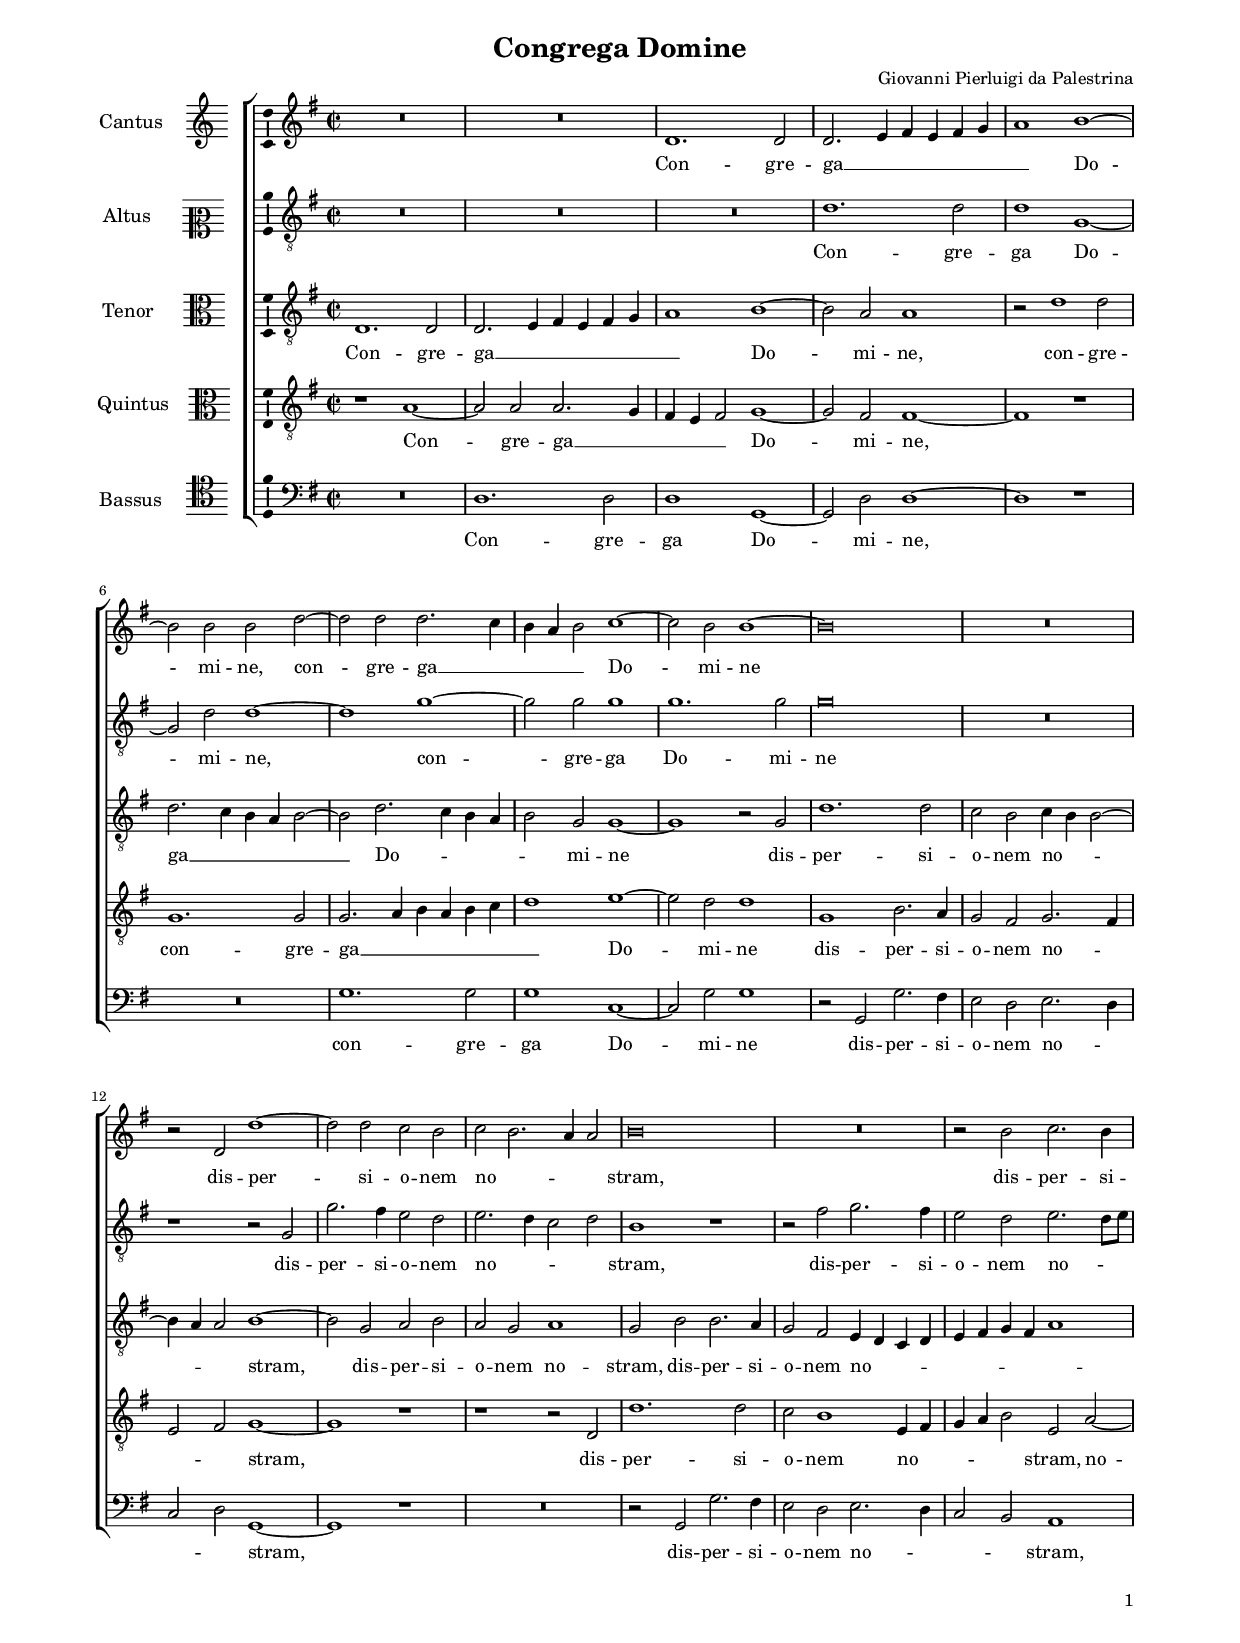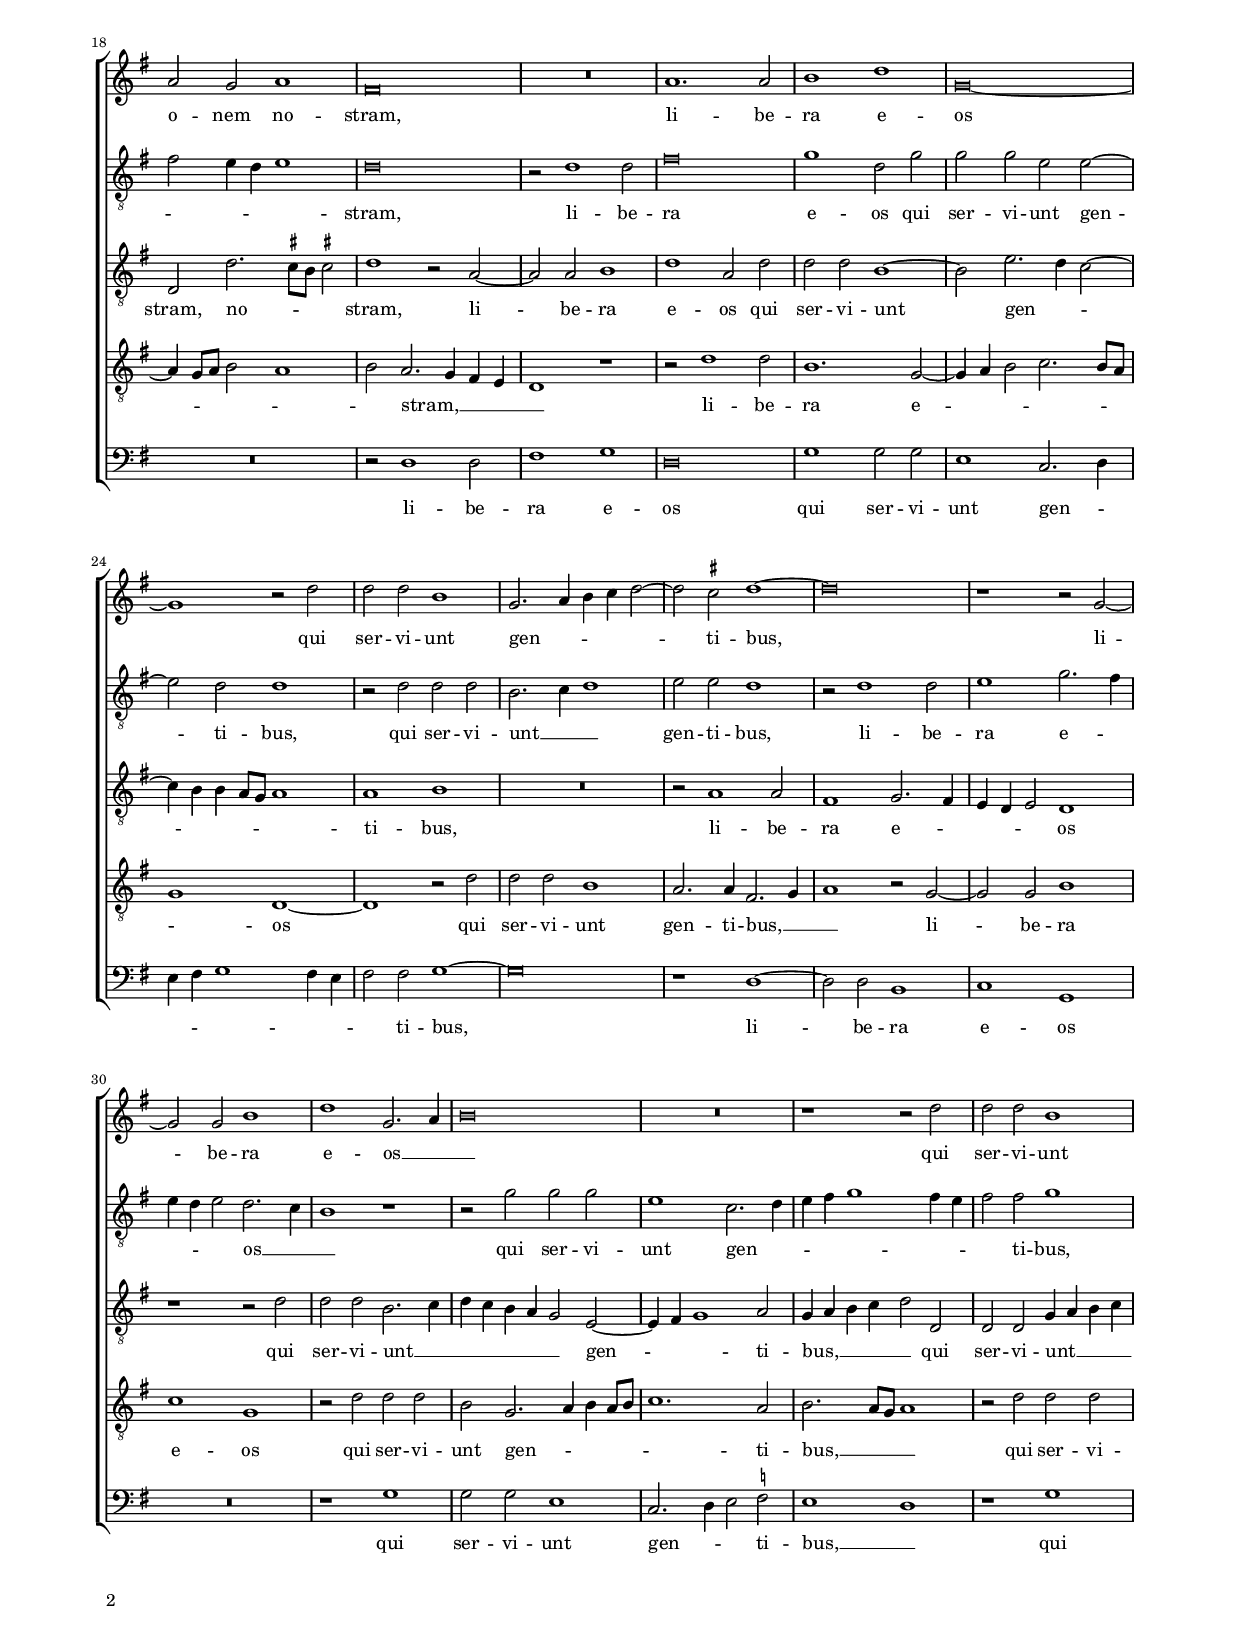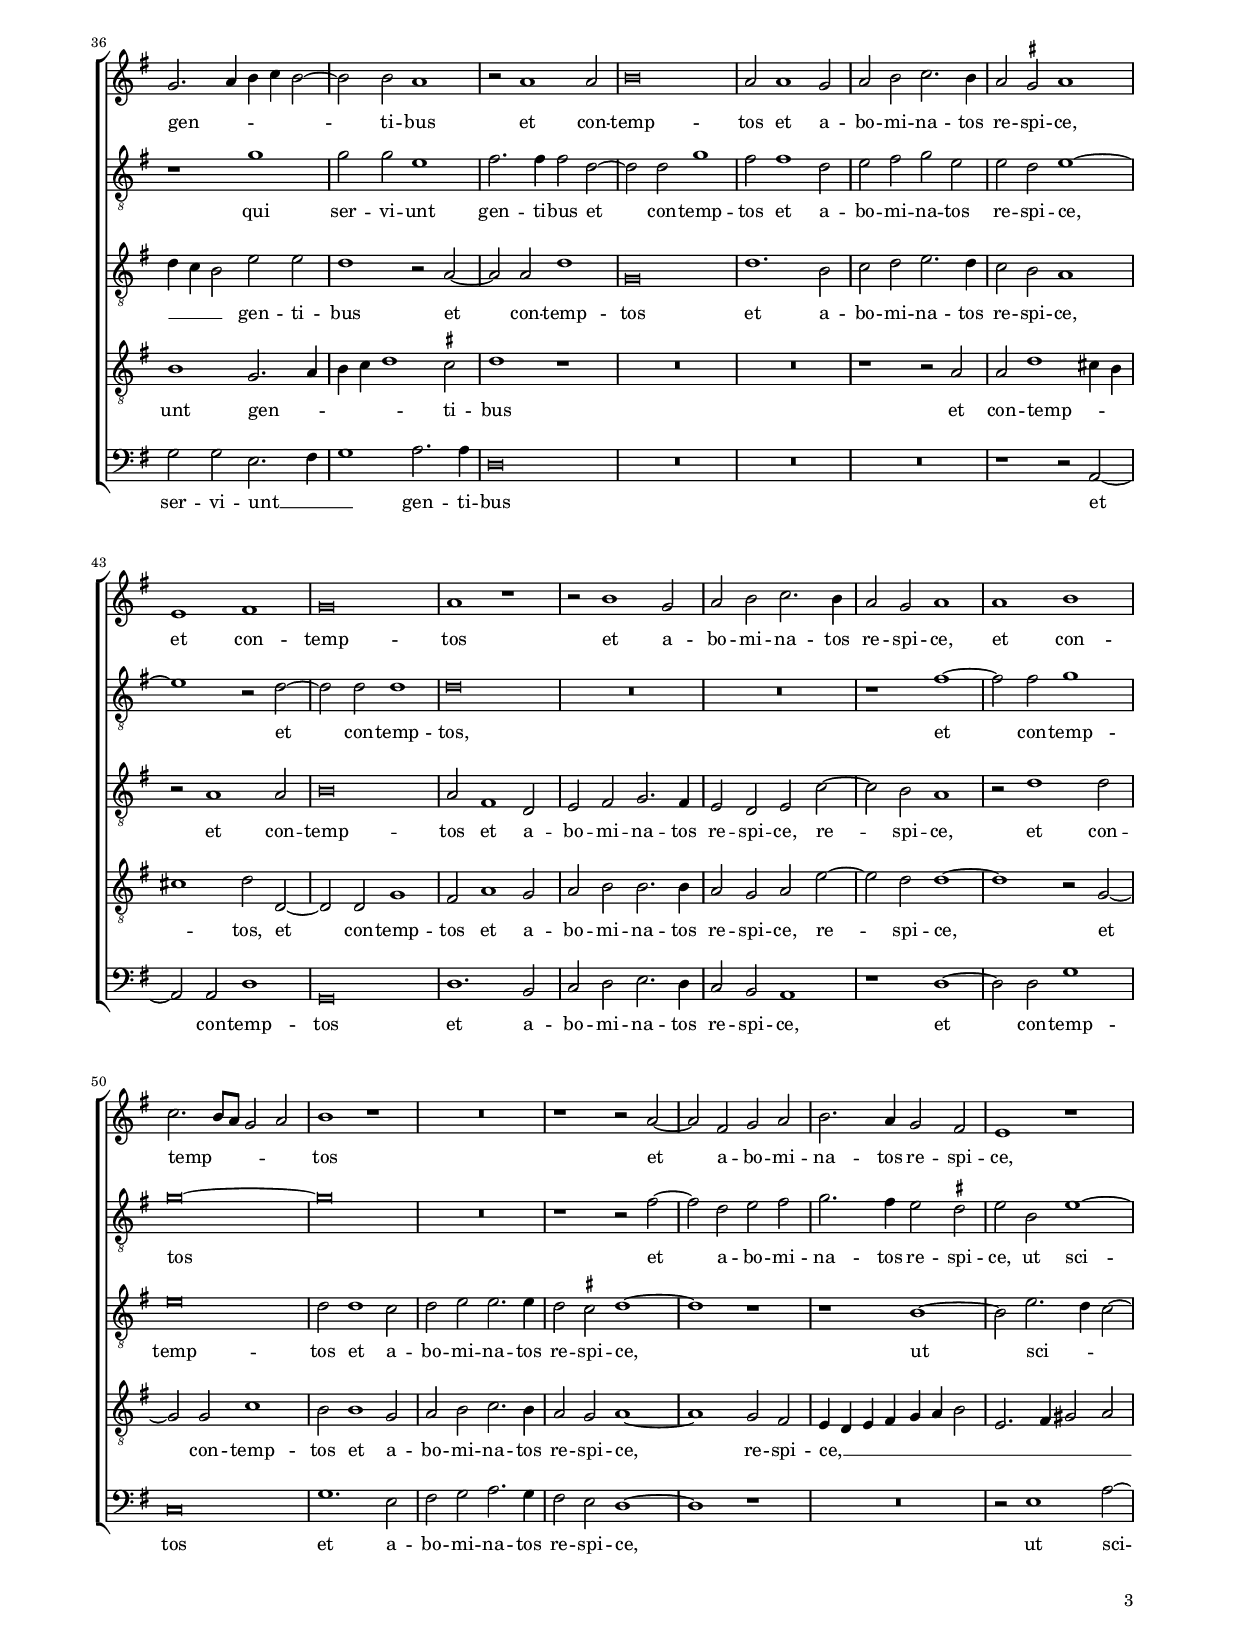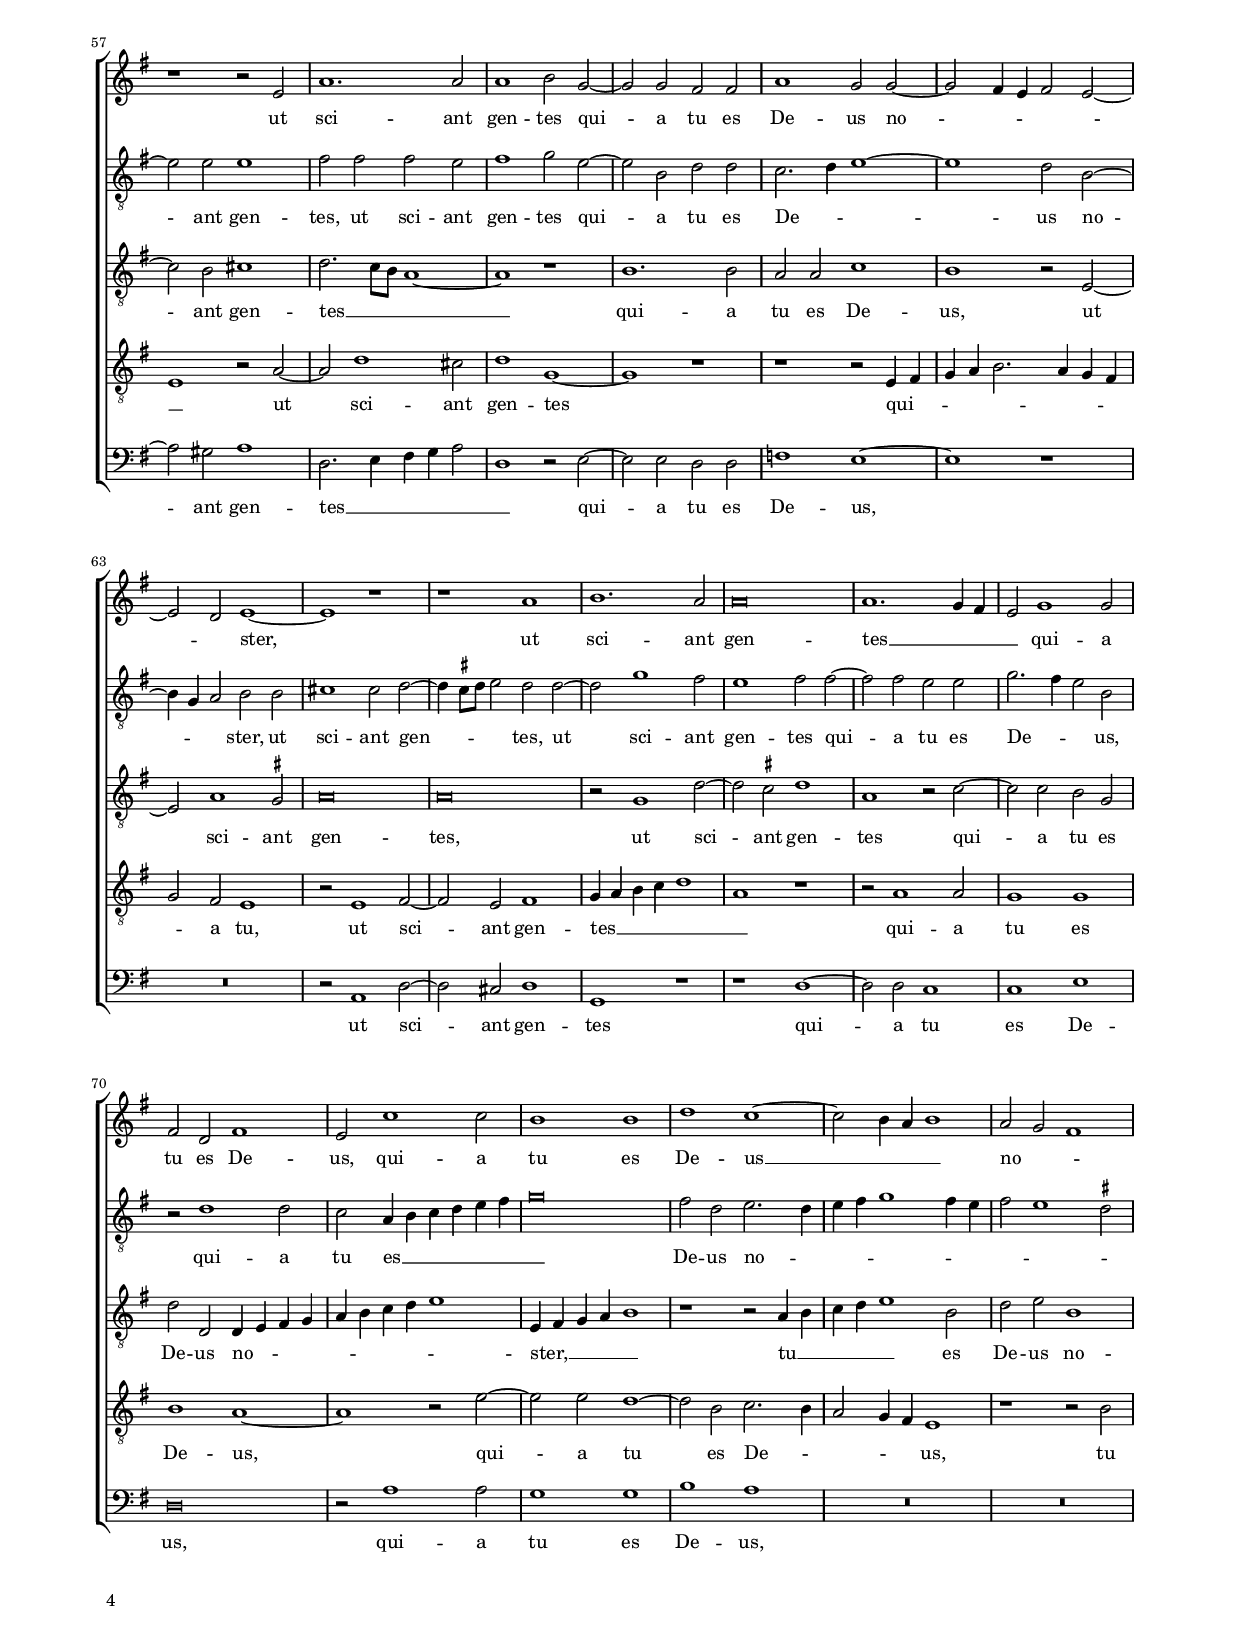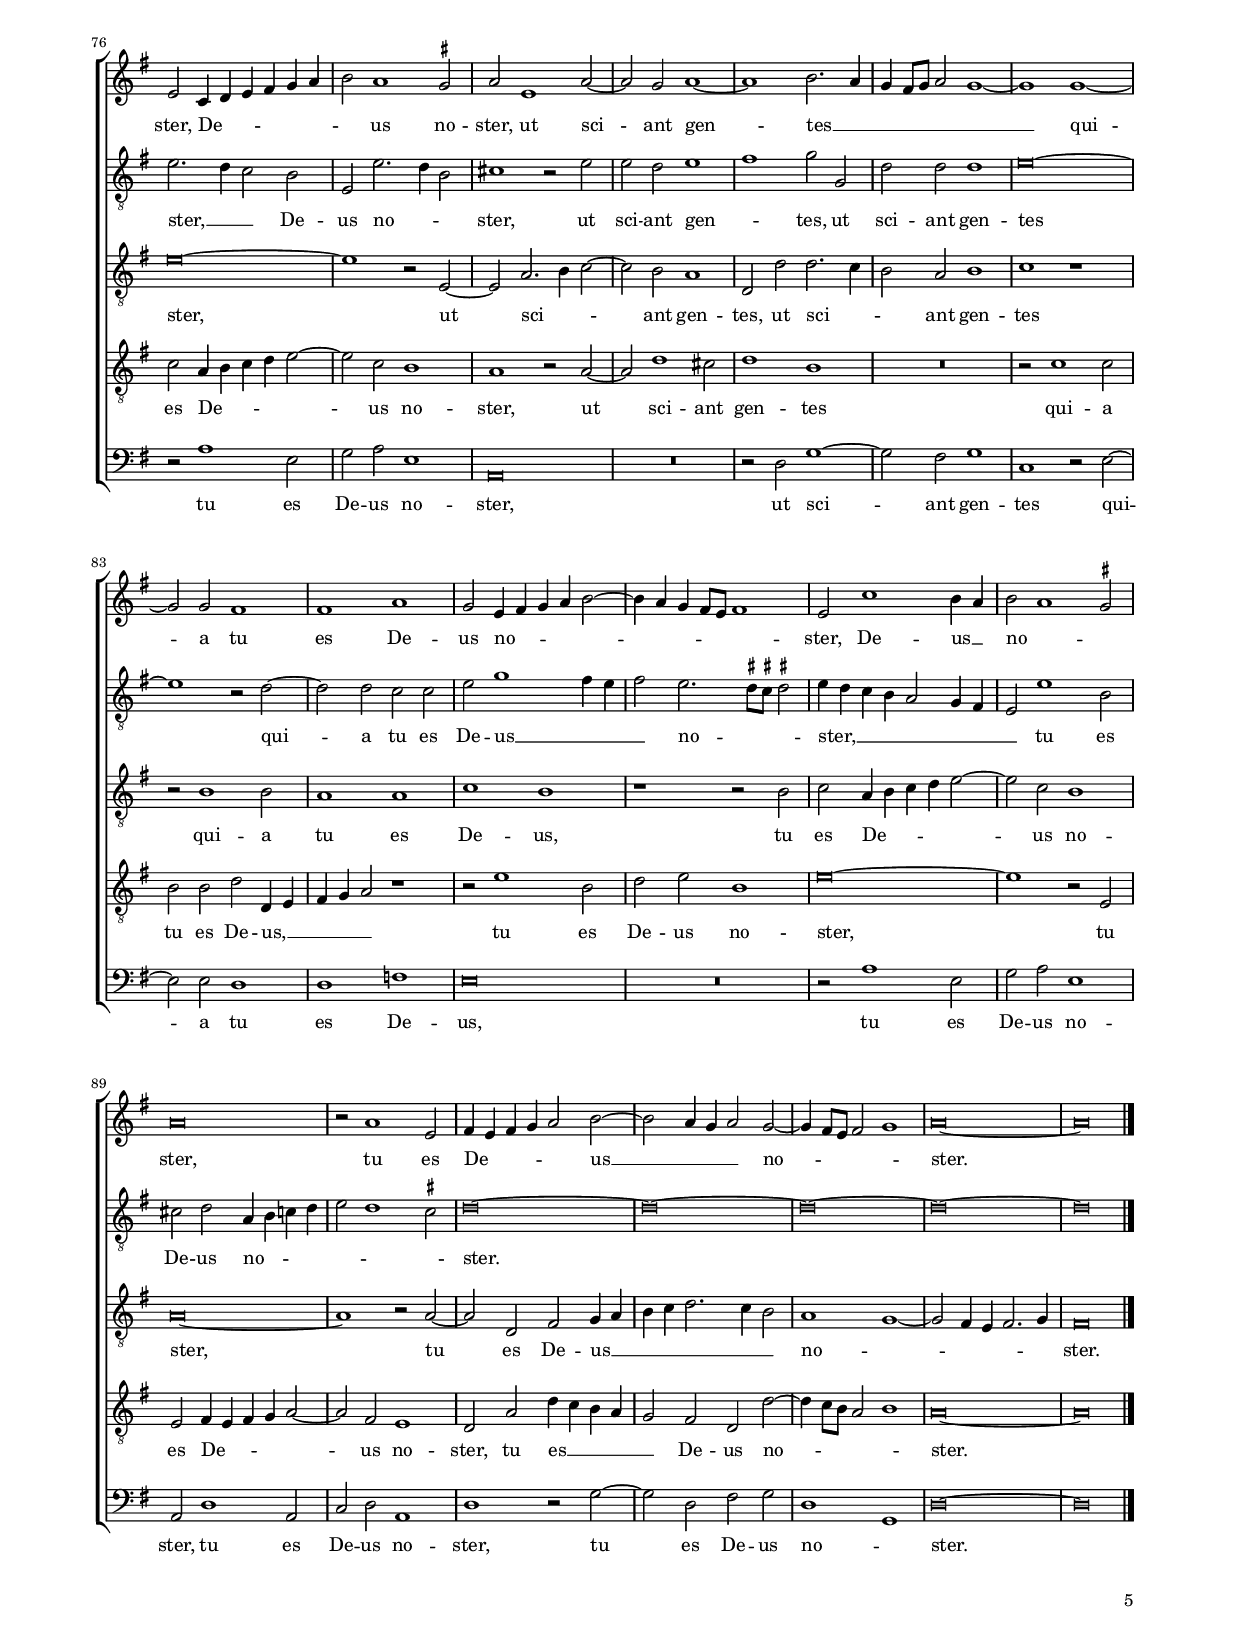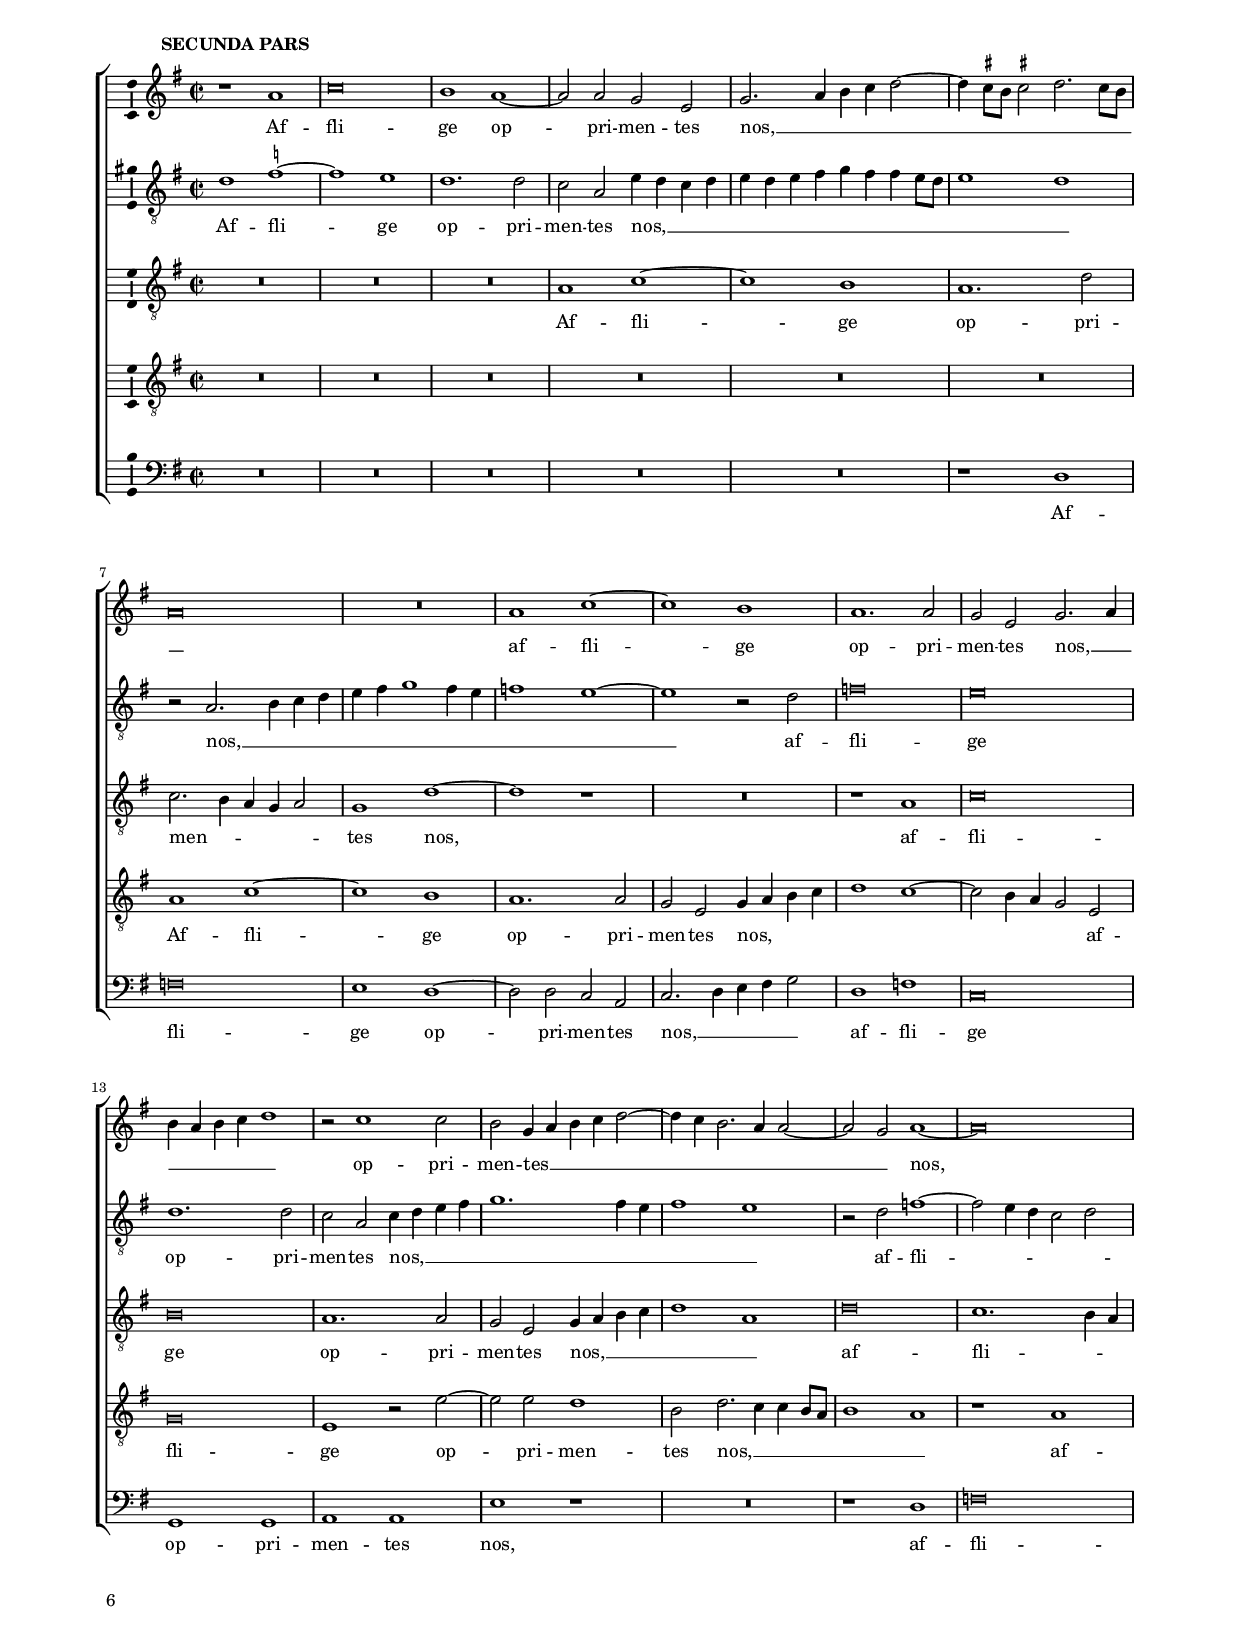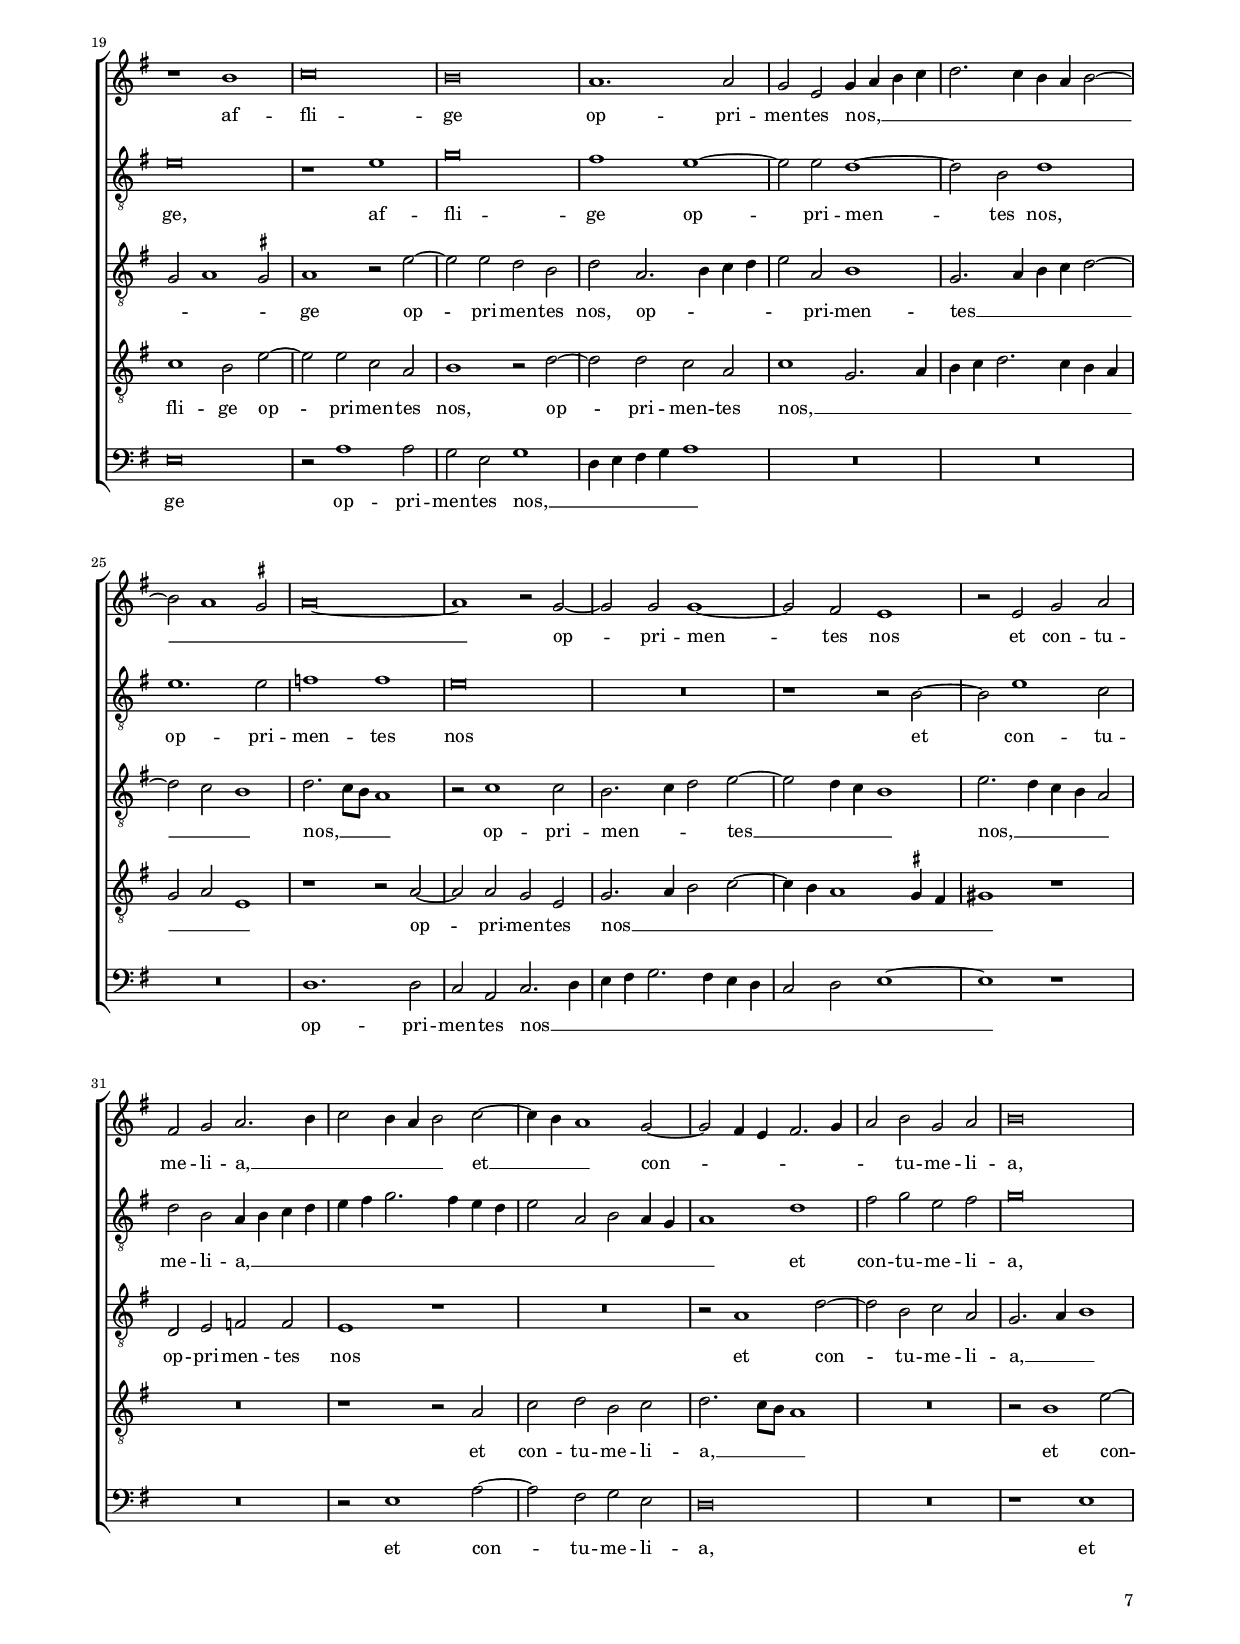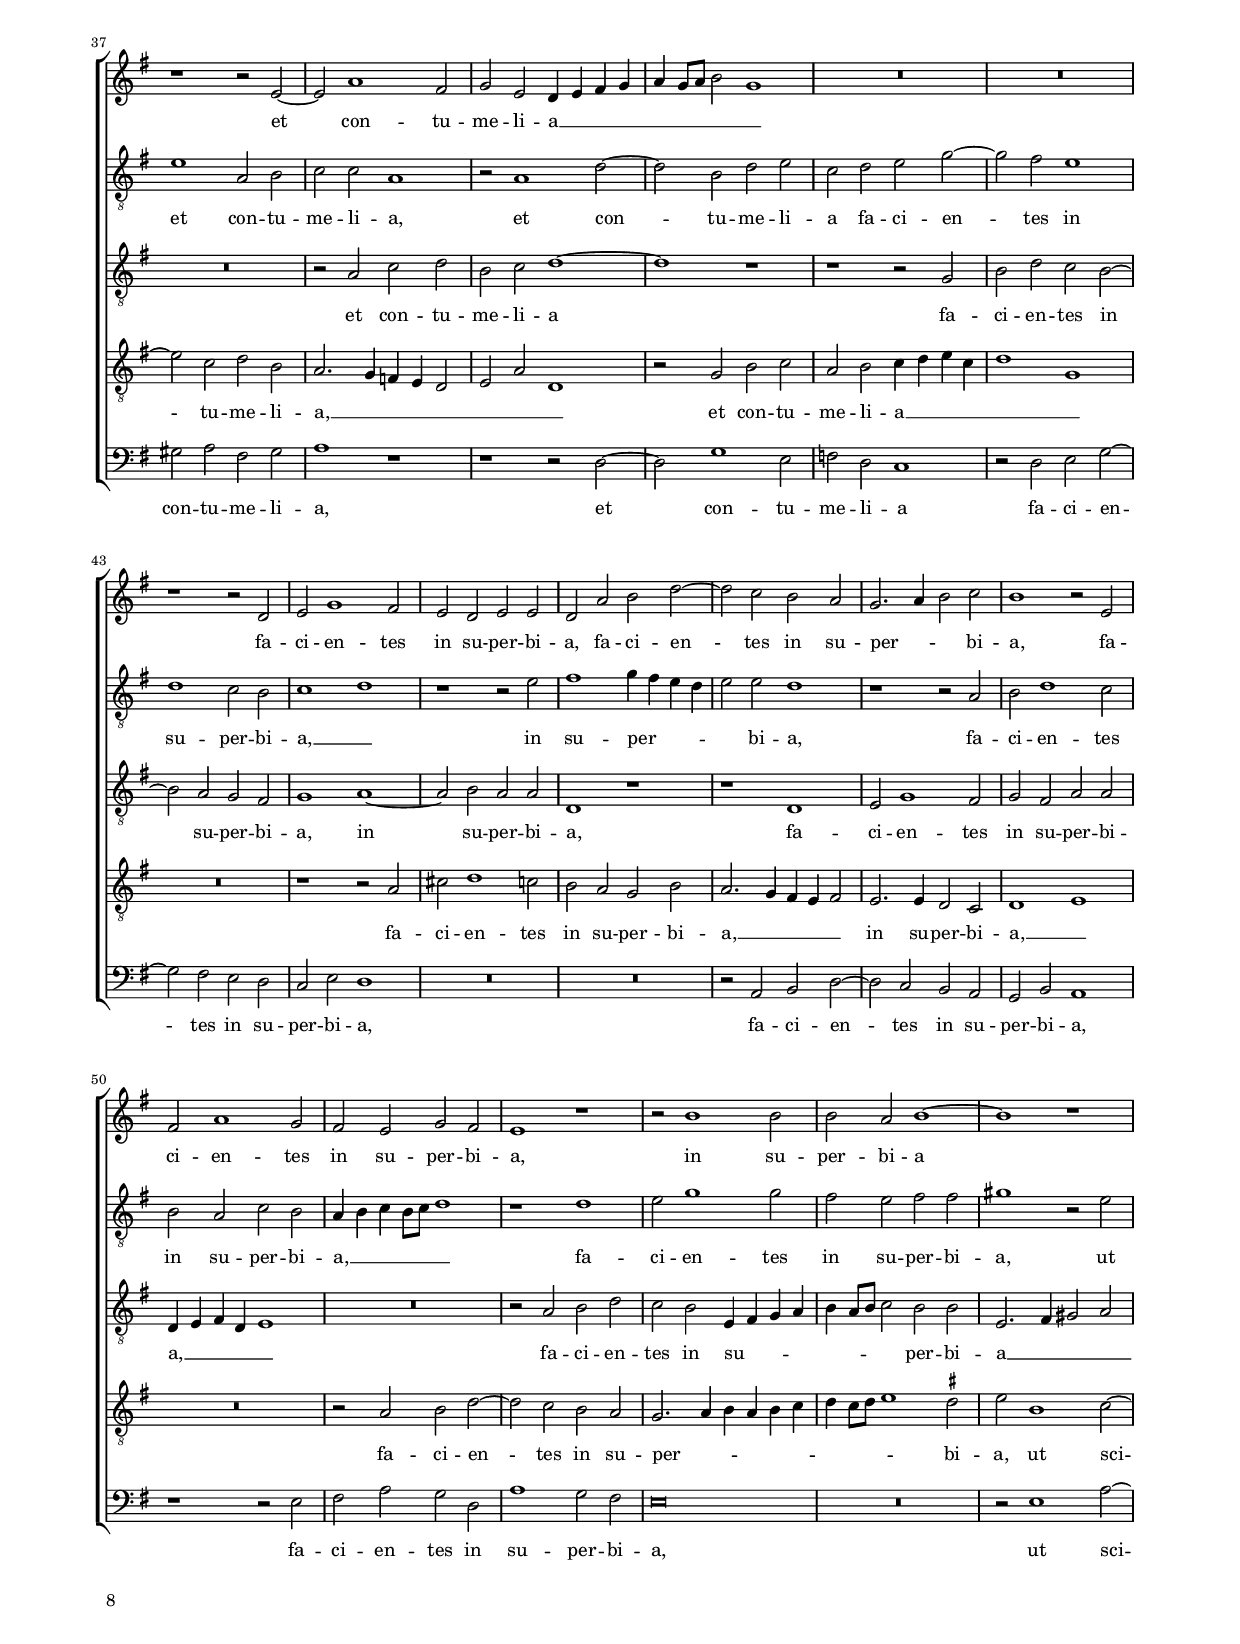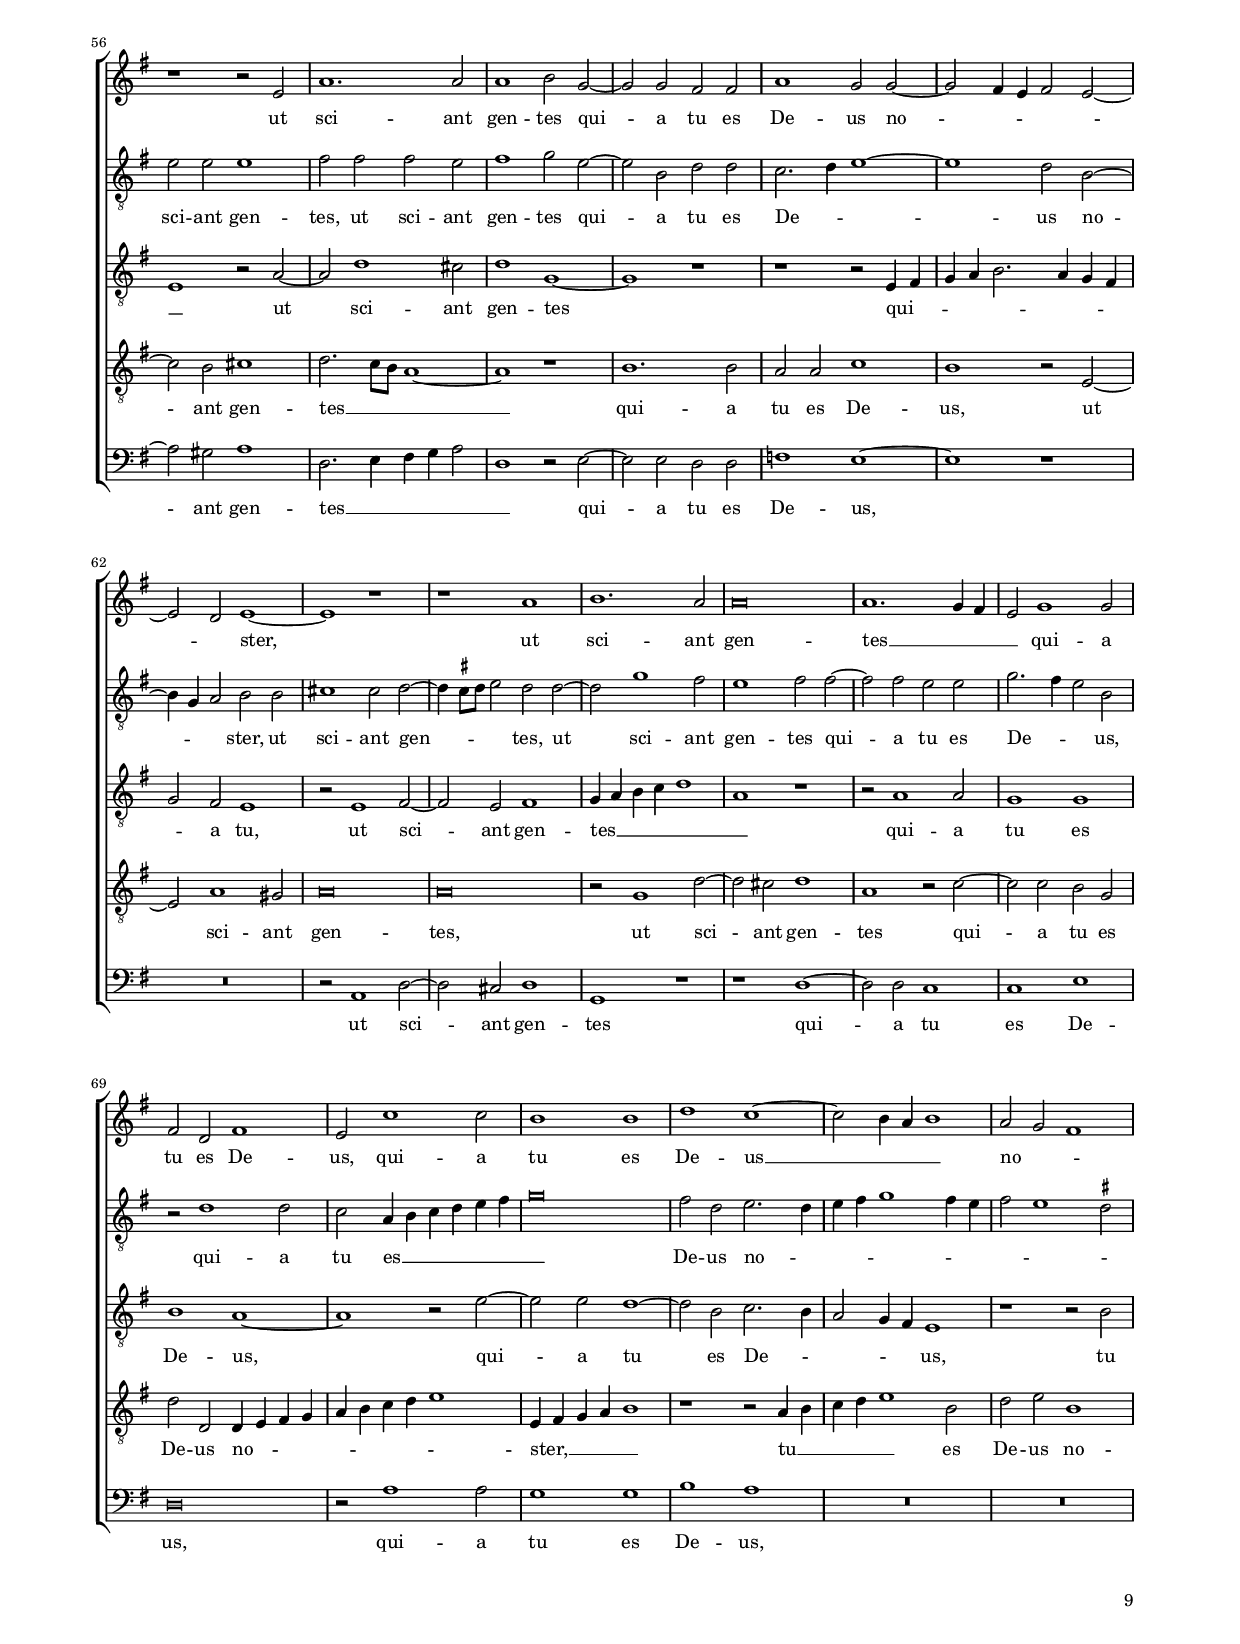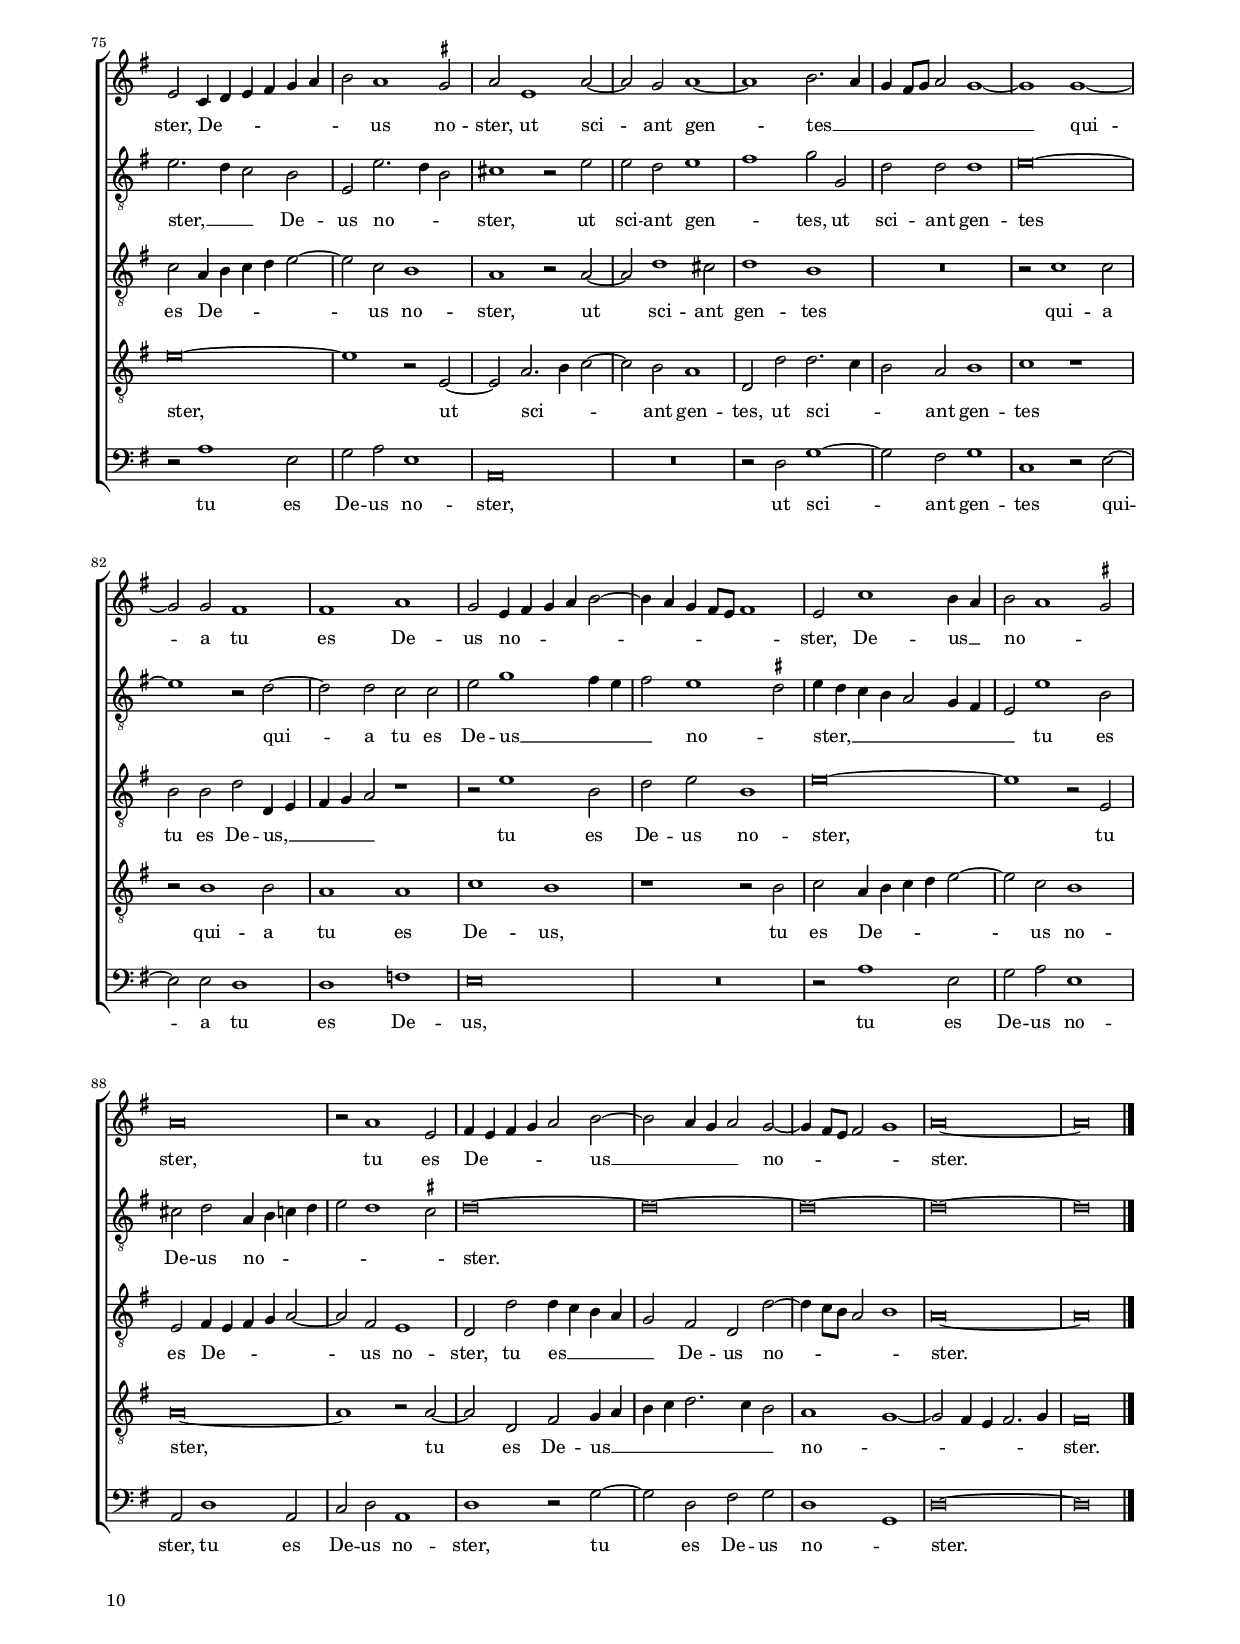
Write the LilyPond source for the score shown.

\header
{
  title="Congrega Domine"
  composer="Giovanni Pierluigi da Palestrina"
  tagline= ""
}

\version "2.24.2"
\language deutsch
#(set-global-staff-size 15)
% #(set-default-paper-size "letter")
#(ly:set-option 'point-and-click #f)

	
	ficta = { \once \set suggestAccidentals = ##t }
	
	forget = #(define-music-function (music) (ly:music?) #{
		\accidentalStyle forget
		$music
		\accidentalStyle default
		#})


\paper
	{
	top-margin = 1.8 \cm
	bottom-margin = 1.2 \cm
	left-margin = 1.8 \cm
	right-margin = 1.8 \cm
	ragged-bottom = ##f
	ragged-last-bottom = ##f
	print-page-number = ##f
	score-system-spacing = #'((basic-distance . 16) (minimum-distance . 14) (padding . 5) (strechability . 150))
	system-system-spacing = #'((basic-distance . 16) (minimum-distance . 14) (padding . 5) (strechability . 150))
	oddFooterMarkup=\markup   \fill-line { "" \fromproperty #'page:page-number-string }
	evenFooterMarkup=\markup  \fill-line { \fromproperty #'page:page-number-string "" }
	last-bottom-spacing = #'((basic-distance . 12) (minimum-distance . 7) (padding . 4))
	systems-per-page = 3
	page-count = 10
%	min-systems-per-page = 3
	}

global = {
	\key c \major
	\time 2/2 \set Score.measureLength = #(ly:make-moment 2/1)
	\skip 1*2*95 \bar "|." \pageBreak
	}
	

incipitcantus = \markup { \score {
	{
	\set Staff.instrumentName = \markup { \fontsize #1 "Cantus" }
	\key c \major
	\clef violin
	s4 \bar ""
	}
	\layout  {
	raggedright = ##t
	indent = 1.8 \cm
	line-width = 2.5 \cm
	\context { \Staff \remove Time_signature_engraver }
	\override Staff.Clef.Y-extent = #'(0 . 0)
	}} \hspace #1 }
	 
	 
incipitaltus = \markup { \score {
	{
	\set Staff.instrumentName = \markup { \fontsize #1 "Altus" }
	\key c \major
	\clef mezzosoprano
	s4 \bar ""
	}
	\layout  {
	raggedright = ##t
	indent = 1.8 \cm
	line-width = 2.5 \cm
	\context { \Staff \remove Time_signature_engraver }
	\override Staff.Clef.Y-extent = #'(0 . 0)
	}} \hspace #1 }


incipittenor = \markup { \score {
	{
	\set Staff.instrumentName = \markup { \fontsize #1 "Tenor" }
	\key c \major
	\clef alto
	s4 \bar ""
	}
	\layout  {
	raggedright = ##t
	indent = 1.8 \cm
	line-width = 2.5 \cm
	\context { \Staff \remove Time_signature_engraver }
	\override Staff.Clef.Y-extent = #'(0 . 0)
	}} \hspace #1 }
	 
	 
incipitquintus = \markup { \score {
	{
	\set Staff.instrumentName = \markup { \fontsize #1 "Quintus" }
	\key c \major
	\clef alto
	s4 \bar ""
	}
	\layout  {
	raggedright = ##t
	indent = 1.8 \cm
	line-width = 2.5 \cm
	\context { \Staff \remove Time_signature_engraver }
	\override Staff.Clef.Y-extent = #'(0 . 0)
	}} \hspace #1 }
	 
	 
incipitbassus = \markup { \score {
	{
	\set Staff.instrumentName = \markup { \fontsize #1 "Bassus" }
	\key c \major
	\clef tenor
	s4 \bar ""
	}
	\layout  {
	raggedright = ##t
	indent = 1.8 \cm
	line-width = 2.5 \cm
	\context { \Staff \remove Time_signature_engraver }
	\override Staff.Clef.Y-extent = #'(0 . 0)
	}} \hspace #1 }


cantus =  \relative c''
	{
	R\breve
	R\breve
	g1. g2
	g2. a4 h a h c
%5
	d1 e~ |
	e2 e e g~
	g2 g g2. f4
	e4 d e2 f1~
	f2 e e1~
%10
	e\breve |
	R\breve
	r2 g, g'1~
	g2 g f e
	f2 e2. d4 d2
%15
	e\breve |
	R\breve
	r2 e f2. e4
	d2 c d1
	h\breve
%20
	R\breve |
	d1. d2
	e1 g
	c,\breve~
	c1 r2 g'
%25
	g2 g e1 |
	c2. d4 e f g2~
	g2 \ficta fis g1~
	g\breve
	r1 r2 c,~
%30
	c2 c e1 |
	g1 c,2. d4
	e\breve
	R\breve
	r1 r2 g
%35
	g2 g e1 |
	c2. d4 e f e2~
	e2 e d1
	r2 d1 d2
	e\breve
%40
	d2 d1 c2 |
	d2 e f2. e4
	d2 \ficta cis d1
	a1 h
	c\breve
%45
	d1 r |
	r2 e1 c2
	d2 e f2. e4
	d2 c d1
	d1 e
%50
	f2. e8 d c2 d |
	e1 r
	R\breve
	r1 r2 d~
	d2 h c d
%55
	e2. d4 c2 h |
	a1 r
	r1 r2 a
	d1. d2
	d1 e2 c~
%60
	c2 c h h |
	d1 c2 c~
	c2 h4 a h2 a~
	a2 g a1~
	a1 r
%65
	r1 d |
	e1. d2
	d\breve
	d1. c4 h
	a2 c1 c2
%70
	h2 g h1 |
	a2 f'1 f2
	e1 e
	g1 f~
	f2 e4 d e1
%75
	d2 c h1 |
	a2 f4 g a h c d
	e2 d1 \ficta cis2
	d2 a1 d2~
	d2 c d1~
%80
	d1 e2. d4 |
	c4 h8 c d2 c1~
	c1 c~
	c2 c h1
	h1 d
%85
	c2 a4 h c d e2~ |
	e4 d c h8 a h1
	a2 f'1 e4 d
	e2 d1 \ficta cis2
	d\breve
%90
	r2 d1 a2 |
	h4 a h c d2 e~
	e2 d4 c d2 c~
	c4 h8 a h2 c1
	d\breve~
%95
	d\breve |
	}


altus =  \relative c'
	{
	R\breve
	R\breve
	R\breve
	g'1. g2
%5
	g1 c,~ |
	c2 g' g1~
	g1 c~
	c2 c c1
	c1. c2
%10
	c\breve |
	R\breve
	r1 r2 c,
	c'2. h4 a2 g
	a2. g4 f2 g
%15
	e1 r |
	r2 h' c2. h4
	a2 g a2. g8 a
	h2 a4 g a1
	g\breve
%20
	r2 g1 g2 |
	h\breve
	c1 g2 c
	c2 c a a~
	a2 g g1
%25
	r2 g g g |
	e2. f4 g1
	a2 a g1
	r2 g1 g2
	a1 c2. h4
%30
	a4 g a2 g2. f4 |
	e1 r
	r2 c' c c
	a1 f2. g4
	a4 h c1 h4 a
%35
	h2 h c1 |
	r1 c
	c2 c a1
	h2. h4 h2 g~
	g2 g c1
%40
	h2 h1 g2 |
	a2 h c a
	a2 g a1~
	a1 r2 g~
	g2 g g1
%45
	g\breve |
	R\breve
	R\breve
	r1 h~
	h2 h c1
%50
	c\breve~ |
	c\breve
	R\breve
	r1 r2 h~
	h2 g a h
%55
	c2. h4 a2 \ficta gis |
	a2 e a1~
	a2 a a1
	h2 h h a
	h1 c2 a~ 
%60
	a2 e g g |
	f2. g4 a1~
	a1 g2 e~
	e4 c d2 e e
	fis1 fis2 g~
%65
	g4 \ficta fis8 g a2 g g~ |
	g2 c1 h2
	a1 h2 h~
	h2 h a a
	c2. h4 a2 e
%70
	r2 g1 g2 |
	f2 d4 e f g a h
	c\breve
	h2 g a2. g4
	a4 h c1 h4 a
%75
	h2 a1 \ficta gis2 |
	a2. g4 f2 e
	a,2 a'2. g4 e2
	fis1 r2 a
	a2 g a1
%80
	h1 c2 c, |
	g'2 g g1
	a\breve~
	a1 r2 g~
	g2 g f f
%85
	a2 c1 h4 a |
	h2 a2. \ficta gis8 \ficta fis \ficta gis!2
	a4 g f e d2 c4 h
	a2 a'1 e2
	fis2 g d4 e f g
%90
	a2 g1 \ficta fis2 |
	g\breve~
	g\breve~
	g\breve~
	g\breve~
%95
	g\breve |	
	}


tenor =  \relative c'
	{
	g1. g2
	g2. a4 h a h c
	d1 e~
	e2 d d1
%5
	r2 g1 g2 |
	g2. f4 e d e2~
	e2 g2. f4 e d
	e2 c c1~
	c1 r2 c
%10
	g'1. g2 |
	f2 e f4 e e2~
	e4 d d2 e1~ 
	e2 c d e
	d2 c d1
%15
	c2 e e2. d4 |
	c2 h a4 g f g
	a4 h c h d1
	g,2 g'2. \ficta fis8 e \ficta fis!2
	g1 r2 d~
%20
	d2 d e1 |
	g1 d2 g
	g2 g e1~
	e2 a2. g4 f2~
	f4 e e d8 c d1
%25
	d1 e |
	R\breve
	r2 d1 d2
	h1 c2. h4
	a4 g a2 g1
%30
	r1 r2 g' |
	g2 g e2. f4
	g4 f e d c2 a~
	a4 h c1 d2
	c4 d e f g2 g,
%35
	g2 g c4 d e f |
	g4 f e2 a a
	g1 r2 d~
	d2 d g1
	c,\breve
%40
	g'1. e2 |
	f2 g a2. g4
	f2 e d1
	r2 d1 d2
	e\breve
%45
	d2 h1 g2 |
	a2 h c2. h4
	a2 g a f'~
	f2 e d1
	r2 g1 g2
%50
	a\breve |
	g2 g1 f2
	g2 a a2. a4
	g2 \ficta fis g1~
	g1 r
%55
	r1 e~ |
	e2 a2. g4 f2~
	f2 e fis1
	g2. f8 e d1~
	d1 r
%60
	e1. e2 |
	d2 d f1
	e1 r2 a,~
	a2 d1 \ficta cis2
	d\breve
%65
	d\breve |
	r2 c1 g'2~
	g2 \ficta fis g1
	d1 r2 f~
	f2 f e c
%70
	g'2 g, g4 a h c |
	d4 e f g a1
	a,4 h c d e1
	r1 r2 d4 e
	f4 g a1 e2
%75
	g2 a e1 |
	a\breve~
	a1 r2 a,~
	a2 d2. e4 f2~
	f2 e d1
%80
	g,2 g' g2. f4 |
	e2 d e1
	f1 r
	r2 e1 e2
	d1 d
%85
	f1 e |
	r1 r2 e
	f2 d4 e f g a2~
	a2 f e1
	d\breve~
%90
	d1 r2 d~ |
	d2 g, h c4 d
	e4 f g2. f4 e2
	d1 c~
	c2 h4 a h2. c4
%95
	h\breve |	
	}


quintus  =  \relative c'
	{
	r1 d~
	d2 d d2. c4
	h4 a h2 c1~
	c2 h h1~
%5
	h1 r |
	c1. c2
	c2. d4 e d e f
	g1 a~
	a2 g g1
%10
	c,1 e2. d4 |
	c2 h c2. h4
	a2 h c1~ 
	c1 r
	r1 r2 g
%15
	g'1. g2 |
	f2 e1 a,4 h
	c4 d e2 a, d~
	d4 c8 d e2 d1
	e2 d2. c4 h a
%20
	g1 r |
	r2 g'1 g2
	e1. c2~
	c4 d e2 f2. e8 d
	c1 g~
%25
	g1 r2 g' |
	g2 g e1
	d2. d4 h2. c4
	d1 r2 c~
	c2 c e1
%30
	f1 c |
	r2 g' g g
	e2 c2. d4 e d8 e
	f1. d2
	e2. d8 c d1
%35
	r2 g g g |
	e1 c2. d4
	e4 f g1 \ficta fis2
	g1 r
	R\breve
%40
	R\breve |
	r1 r2 d
	d2 g1 fis4 e
	fis1 g2 g,~
	g2 g c1
%45
	h2 d1 c2 |
	d2 e e2. e4
	d2 c d a'~
	a2 g g1~
	g1 r2 c,~
%50
	c2 c f1 |
	e2 e1 c2
	d2 e f2. e4
	d2 c d1~
	d1 c2 h
%55
	a4 g a h c d e2 |
	a,2. h4 cis2 d
	a1 r2 d~
	d2 g1 fis2
	g1 c,~
%60
	c1 r |
	r1 r2 a4 h
	c4 d e2. d4 c h
	c2 h a1
	r2 a1 h2~
%65
	h2 a h1 |
	c4 d e f g1
	d1 r
	r2 d1 d2
	c1 c
%70
	e1 d~ |
	d1 r2 a'~
	a2 a g1~
	g2 e f2. e4
	d2 c4 h a1
%75
	r1 r2 e' |
	f2 d4 e f g a2~
	a2 f e1
	d1 r2 d~
	d2 g1 fis2
%80
	g1 e |
	R\breve
	r2 f1 f2
	e2 e g g,4 a
	h4 c d2 r1
%85
	r2 a'1 e2 |
	g2 a e1
	a\breve~
	a1 r2 a,
	a2 h4 a h c d2~
%90
	d2 h a1 |
	g2 d' g4 f e d
	c2 h g g'~
	g4 f8 e d2 e1
	d\breve~
%95
	d\breve |
	}


bassus  =  \relative c
	{
	R\breve
	g'1. g2
	g1 c,~
	c2 g' g1~
%5
	g1 r |
	R\breve
	c1. c2
	c1 f,~
	f2 c' c1
%10
	r2 c, c'2. h4 |
	a2 g a2. g4
	f2 g c,1~
	c1 r
	R\breve
%15
	r2 c c'2. h4 |
	a2 g a2. g4
	f2 e d1
	R\breve
	r2 g1 g2
%20
	h1 c |
	g\breve
	c1 c2 c
	a1 f2. g4
	a4 h c1 h4 a
%25
	h2 h c1~ |
	c\breve
	r1 g~
	g2 g e1
	f1 c
%30
	R\breve |
	r1 c'
	c2 c a1
	f2. g4 a2 \ficta b
	a1 g
%35
	r1 c |
	c2 c a2. h4
	c1 d2. d4
	g,\breve
	R\breve
%40
	R\breve |
	R\breve
	r1 r2 d~
	d2 d g1
	c,\breve
%45
	g'1. e2 |
	f2 g a2. g4
	f2 e d1
	r1 g~
	g2 g c1
%50
	f,\breve |
	c'1. a2
	h2 c d2. c4
	h2 a g1~
	g1 r
%55
	R\breve |
	r2 a1 d2~
	d2 cis d1
	g,2. a4 h c d2
	g,1 r2 a~
%60
	a2 a g g |
	b1 a~
	a1 r
	R\breve
	r2 d,1 g2~
%65
	g2 fis g1 |
	c,1 r
	r1 g'~
	g2 g f1
	f1 a
%70
	g\breve |
	r2 d'1 d2
	c1 c
	e1 d
	R\breve
%75
	R\breve |
	r2 d1 a2
	c2 d a1
	d,\breve
	R\breve
%80
	r2 g c1~ |
	c2 h c1
	f,1 r2 a~
	a2 a g1
	g1 b
%85
	a\breve |
	R\breve
	r2 d1 a2
	c2 d a1
	d,2 g1 d2
%90
	f2 g d1 |
	g1 r2 c~
	c2 g h c
	g1 c,
	g'\breve~
%95
	g\breve |	
	}


lyricscantus = \lyricmode {
	Con -- gre -- ga __ _ _ _ _ _ _ Do -- mi -- ne,
	con -- gre -- ga __ _ _ _ _ Do -- mi -- ne
	dis -- per -- si -- o -- nem no -- _ _ _ stram,
	dis -- per -- si -- o -- nem no -- stram,
	li -- be -- ra e -- os qui ser -- vi -- unt gen -- _ _ _ _ ti -- bus,
	li -- be -- ra e -- os __ _ _ qui ser -- vi -- unt gen -- _ _ _ _ ti -- bus
	et con -- temp -- tos et a -- bo -- mi -- na -- tos re -- spi -- ce,
	et con -- temp -- tos et a -- bo -- mi -- na -- tos re -- spi -- ce,
	et con -- temp -- _ _ _ _ tos et a -- bo -- mi -- na -- tos re -- spi -- ce,
	ut sci -- ant gen -- tes qui -- a tu es De -- us no -- _ _ _ _ _ ster,
	ut sci -- ant gen -- tes __ _ _ _ qui -- a tu es De -- us,
	qui -- a tu es De -- us __ _ _ _ no -- _ _ ster,
	De -- _ _ _ _ _ _ us no -- ster,
	ut sci -- ant gen -- tes __ _ _ _ _ _ _ qui -- a tu es De -- us no -- _ _ _ _ _ _ _ _ _ ster,
	De -- us __ _ no -- _ _ ster,
	tu es De -- _ _ _ _ us __ _ _ _ no -- _ _ _ _ ster.
	}


lyricsaltus = \lyricmode {
	Con -- gre -- ga Do -- mi -- ne,
	con -- gre -- ga Do -- mi -- ne
	dis -- per -- si -- o -- nem no -- _ _ _ stram,
	dis -- per -- si -- o -- nem no -- _ _ _ _ _ _ stram,
	li -- be -- ra e -- os qui ser -- vi -- unt gen -- ti -- bus,
	qui ser -- vi -- unt __ _ _ gen -- ti -- bus,
	li -- be -- ra e -- _ _ _ _ os __ _ _ qui ser -- vi -- unt gen -- _ _ _ _ _ _ _ ti -- bus,
	qui ser -- vi -- unt gen -- ti -- bus
	et con -- temp -- tos et a -- bo -- mi -- na -- tos re -- spi -- ce,
	et con -- temp -- tos,
	et con -- temp -- tos et a -- bo -- mi -- na -- tos re -- spi -- ce,
	ut sci -- ant gen -- tes,
	ut sci -- ant gen -- tes qui -- a tu es De -- _ _ us no -- _ _ ster,
	ut sci -- ant gen -- _ _ _ tes,
	ut sci -- ant gen -- tes qui -- a tu es De -- _ _ us,
	qui -- a tu es __ _ _ _ _ _ _ De -- us no -- _ _ _ _ _ _ _ _ _ ster, __ _ _ 
	De -- us no -- _ _ ster,
	ut sci -- ant gen -- _ tes,
	ut sci -- ant gen -- tes qui -- a tu es De -- us __ _ _ _ no -- _ _ _ ster, __ _ _ _ _ _ _ _
	tu es De -- us no -- _ _ _ _ _ _ ster.
	}


lyricstenor = \lyricmode {
	Con -- gre -- ga __ _ _ _ _ _ _ Do -- mi -- ne,
	con -- gre -- ga __ _ _ _ _ Do -- _ _ _ _ mi -- ne
	dis -- per -- si -- o -- nem no -- _ _ _ _ stram,
	dis -- per -- si -- o -- nem no -- stram,
	dis -- per -- si -- o -- nem no -- _ _ _ _ _ _ _ _ stram,
	no -- _ _ _ stram,
	li -- be -- ra e -- os qui ser -- vi -- unt gen -- _ _ _ _ _ _ _ ti -- bus,
	li -- be -- ra e -- _ _ _ _ os qui ser -- vi -- unt __ _ _ _ _ _ _ gen -- _ _ ti -- bus, __ _ _ _ _
	qui ser -- vi -- unt __ _ _ _ _ _ _ gen -- ti -- bus
	et con -- temp -- tos et a -- bo -- mi -- na -- tos re -- spi -- ce,
	et con -- temp -- tos et a -- bo -- mi -- na -- tos re -- spi -- ce,
	re -- spi -- ce,
	et con -- temp -- tos et a -- bo -- mi -- na -- tos re -- spi -- ce,
	ut sci -- _ _ ant gen -- tes __ _ _ _ qui -- a tu es De -- us,
	ut sci -- ant gen -- tes,
	ut sci -- ant gen -- tes qui -- a tu es De -- us no -- _ _ _ _ _ _ _ _ ster, __ _ _ _ _
	tu __ _ _ _ _ es De -- us no -- ster,
	ut sci -- _ _ ant gen -- tes,
	ut sci -- _ _ ant gen -- tes qui -- a tu es De -- us,
	tu es De -- _ _ _ _ us no -- ster,
	tu es De -- us __ _ _ _ _ _ _ no -- _ _ _ _ _ ster.
	}


lyricsquintus = \lyricmode {
	Con -- gre -- ga __ _ _ _ _ Do -- mi -- ne,
	con -- gre -- ga __ _ _ _ _ _ _ Do -- mi -- ne
	dis -- per -- si -- o -- nem no -- _ _ _ stram,
	dis -- per -- si -- o -- nem no -- _ _ _ _ stram,
	no -- _ _ _ _ _ stram, __ _ _ _ _
	li -- be -- ra e -- _ _ _ _ _ _ os qui ser -- vi -- unt gen -- ti -- bus, __ _ _
	li -- be -- ra e -- os qui ser -- vi -- unt gen -- _ _ _ _ _ ti -- bus, __ _ _ _
	qui ser -- vi -- unt gen -- _ _ _ _ ti -- bus
	et con -- temp -- _ _ _ tos,
	et con -- temp -- tos et a -- bo -- mi -- na -- tos re -- spi -- ce,
	re -- spi -- ce,
	et con -- temp -- tos et a -- bo -- mi -- na -- tos re -- spi -- ce,
	re -- spi -- ce, __ _ _ _ _ _ _ _ _ _ _ _
	ut sci -- ant gen -- tes qui -- _ _ _ _ _ _ _ _ a tu,
	ut sci -- ant gen -- tes __ _ _ _ _ _ qui -- a tu es De -- us,
	qui -- a tu es De -- _ _ _ _ us,
	tu es De -- _ _ _ _ us no -- ster,
	ut sci -- ant gen -- tes qui -- a tu es De -- us, __ _ _ _ _
	tu es De -- us no -- ster,
	tu es De -- _ _ _ _ us no -- ster,
	tu es __ _ _ _ _ De -- us no -- _ _ _ _ ster.
	}


lyricsbassus = \lyricmode {
	Con -- gre -- ga Do -- mi -- ne,
	con -- gre -- ga Do -- mi -- ne
	dis -- per -- si -- o -- nem no -- _ _ _ stram,
	dis -- per -- si -- o -- nem no -- _ _ _ stram,
	li -- be -- ra e -- os qui ser -- vi -- unt gen -- _ _ _ _ _ _ _ ti -- bus,
	li -- be -- ra e -- os qui ser -- vi -- unt gen -- _ _ ti -- bus, __ _
	qui ser -- vi -- unt __ _ _ gen -- ti -- bus
	et con -- temp -- tos et a -- bo -- mi -- na -- tos re -- spi -- ce,
	et con -- temp -- tos et a -- bo -- mi -- na -- tos re -- spi -- ce,
	ut sci -- ant gen -- tes __ _ _ _ _ _ qui -- a tu es De -- us,
	ut sci -- ant gen -- tes qui -- a tu es De -- us,
	qui -- a tu es De -- us,
	tu es De -- us no -- ster,
	ut sci -- ant gen -- tes qui -- a tu es De -- us,
	tu es De -- us no -- ster,
	tu es De -- us no -- ster,
	tu es De -- us no -- _ ster.
	}


\score
{  
	\transpose c g, {
	\new ChoirStaff \with { \override StaffGrouper.staff-staff-spacing.basic-distance = #12 }
	<<

	\new Staff << \global
	\new Voice="v1" {
		\set Staff.instrumentName=\incipitcantus
		\set Staff.midiInstrument = "reed organ"
		\clef violin
		\cantus }
	\new Lyrics \lyricsto "v1" {\lyricscantus }
	>>


	\new Staff << \global
	\new Voice="v2" {
		\set Staff.instrumentName=\incipitaltus
		\set Staff.midiInstrument = "reed organ"
		\clef "G_8" % violin
		\altus}
	\new Lyrics \lyricsto "v2" {\lyricsaltus }
	>>


	\new Staff << \global
	\new Voice="v3" {
		\set Staff.instrumentName=\incipittenor
		\set Staff.midiInstrument = "reed organ"
		\clef "G_8"
		\tenor }
	\new Lyrics \lyricsto "v3" {\lyricstenor }
	>>


	\new Staff << \global
	\new Voice="v5" {
		\set Staff.instrumentName=\incipitquintus
		\set Staff.midiInstrument = "reed organ"
		\clef "G_8"
		\quintus}
	\new Lyrics \lyricsto "v5" {\lyricsquintus }
	>>


	\new Staff << \global
	\new Voice="v4" {
		\set Staff.instrumentName=\incipitbassus
		\set Staff.midiInstrument = "reed organ"
		\clef bass
		\bassus }
	\new Lyrics \lyricsto "v4" {\lyricsbassus}
	>>

	>>
	} % transpose

	\layout
	{
	indent = 2.5 \cm
	\context { \Staff \override TimeSignature.break-visibility = #end-of-line-invisible }
	\context { \Lyrics \override VerticalAxisGroup.nonstaff-relatedstaff-spacing.padding = #1.4 }
%	\context { \Lyrics \override LyricText.font-size = #1 }
	\context { \Staff \consists Ambitus_engraver }
	\context { \Score \override BarNumber.padding = #2 }
	\context { \Voice \override NoteHead.style = #'baroque }
	}


\midi
	{
	\tempo 2 = 90
	}

}


%%%%%%%%%%%%%%%%%%%%  SECUNDA PARS %%%%%%%%%%%%%%%%%%%%


global = {
	\key c \major
	\time 2/2 \set Score.measureLength = #(ly:make-moment 2/1)
	\skip 1*2*94 \bar "|."
	}


cantus =  \relative c''
	{
	r1 d
	f\breve
	e1 d~
	d2 d c a
%5
	c2. d4 e f g2~ |
	g4 \ficta fis8 e \ficta fis!2 g2. \forget f8 e
	d\breve
	R\breve
	d1 f~
%10
	f1 e |
	d1. d2
	c2 a c2. d4
	e4 d e f g1
	r2 f1 f2
%15
	e2 c4 d e f g2~ |
	g4 f e2. d4 d2~
	d2 c d1~
	d\breve
	r1 e
%20
	f\breve |
	e\breve
	d1. d2
	c2 a c4 d e f
	g2. f4 e d e2~
%25
	e2 d1 \ficta cis2 |
	d\breve~
	d1 r2 c~
	c2 c c1~
	c2 h a1
%30
	r2 a c d |
	h2 c d2. e4
	f2 e4 d e2 f~
	f4 e d1 c2~
	c2 h4 a h2. c4
%35
	d2 e c d |
	e\breve
	r1 r2 a,~
	a2 d1 h2
	c2 a g4 a h c
%40
	d4 c8 d e2 c1 |
	R\breve
	R\breve
	r1 r2 g
	a2 c1 h2
%45
	a2 g a a |
	g2 d' e g~
	g2 f e d
	c2. d4 e2 f
	e1 r2 a,
%50
	h2 d1 c2 |
	h2 a c h
	a1 r
	r2 e'1 e2
	e2 d e1~
%55
	e1 r |
	r1 r2 a,
	d1. d2
	d1 e2 c~
	c2 c h h
%60
	d1 c2 c~ |
	c2 h4 a h2 a~
	a2 g a1~
	a1 r
	r1 d
%65
	e1. d2 |
	d\breve
	d1. c4 h
	a2 c1 c2
	h2 g h1
%70
	a2 f'1 f2 |
	e1 e
	g1 f~
	f2 e4 d e1
	d2 c h1
%75
	a2 f4 g a h c d |
	e2 d1 \ficta cis2
	d2 a1 d2~
	d2 c d1~
	d1 e2. d4
%80
	c4 h8 c d2 c1~ |
	c1 c~
	c2 c h1
	h1 d
	c2 a4 h c d e2~
%85
	e4 d c h8 a h1 |
	a2 f'1 e4 d
	e2 d1 \ficta cis2
	d\breve
	r2 d1 a2
%90
	h4 a h c d2 e~ |
	e2 d4 c d2 c~
	c4 h8 a h2 c1
	d\breve~
	d\breve |
	}


altus =  \relative c'
	{
	g'1 \ficta b~
	\ficta b1 a
	g1. g2
	f2 d a'4 g f g
%5
	a4 g a h c h h a8 g |
	a1 g
	r2 d2. e4 f g
	a4 h c1 h4 a
	b1 a~
%10
	a1 r2 g |
	b\breve
	a\breve
	g1. g2
	f2 d f4 g a h
%15
	c1. h4 a |
	h1 a
	r2 g b1~
	b2 a4 g f2 g
	a\breve
%20
	r1 a |
	c\breve
	h1 a~
	a2 a g1~
	g2 e g1
%25
	a1. a2 |
	b1 b
	a\breve
	R\breve
	r1 r2 e~
%30
	e2 a1 f2 |
	g2 e d4 e f g
	a4 h c2. h4 a g
	a2 d, e d4 c
	d1 g
%35
	h2 c a h |
	c\breve
	a1 d,2 e
	f2 f d1
	r2 d1 g2~
%40
	g2 e g a |
	f2 g a c~
	c2 h a1
	g1 f2 e
	f1 g
%45
	r1 r2 a |
	h1 c4 h a g
	a2 a g1
	r1 r2 d
	e2 g1 f2
%50
	e2 d f e |
	d4 e f e8 f g1
	r1 g
	a2 c1 c2
	h2 a h h
%55
	cis1 r2 a |
	a2 a a1
	h2 h h a
	h1 c2 a~
	a2 e g g
%60
	f2. g4 a1~ |
	a1 g2 e~
	e4 c d2 e e
	fis1 fis2 g~
	g4 \ficta fis8 g a2 g g~
%65
	g2 c1 h2 |
	a1 h2 h~
	h2 h a a
	c2. h4 a2 e
	r2 g1 g2
%70
	f2 d4 e f g a h |
	c\breve
	h2 g a2. g4
	a4 h c1 h4 a
	h2 a1 \ficta gis2
%75
	a2. g4 f2 e |
	a,2 a'2. g4 e2
	fis1 r2 a
	a2 g a1
	h1 c2 c,
%80
	g'2 g g1 |
	a\breve~
	a1 r2 g~
	g2 g f f
	a2 c1 h4 a
%85
	h2 a1 \ficta gis2 |
	a4 g f e d2 c4 h
	a2 a'1 e2
	fis2 g d4 e f g
	a2 g1 \ficta fis2
%90
	g\breve~ |	
	g\breve~
	g\breve~
	g\breve~
	g\breve |
	}


tenor =  \relative c'
	{
	R\breve
	R\breve
	R\breve
	d1 f~
%5
	f1 e |
	d1. g2
	f2. e4 d c d2
	c1 g'~
	g1 r
%10
	R\breve |
	r1 d
	f\breve
	e\breve
	d1. d2
%15
	c2 a c4 d e f |
	g1 d
	g\breve
	f1. e4 d
	c2 d1 \ficta cis2
%20
	d1 r2 a'~ |
	a2 a g e
	g2 d2. e4 f g
	a2 d, e1
	c2. d4 e f g2~
%25
	g2 f e1 |
	g2. f8 e d1
	r2 f1 f2
	e2. f4 g2 a~
	a2 g4 f e1
%30
	a2. g4 f e d2  |
	g,2 a b b
	a1 r
	R\breve
	r2 d1 g2~
%35
	g2 e f d |
	c2. d4 e1
	R\breve
	r2 d f g
	e2 f g1~
%40
	g1 r |
	r1 r2 c,
	e2 g f e~
	e2 d c h
	c1 d~
%45
	d2 e2 d d |
	g,1 r
	r1 g
	a2 c1 h2
	c2 h d d
%50
	g,4 a h g a1 |
	R\breve
	r2 d e g
	f2 e a,4 h c d
	e4 d8 e f2 e e
%55
	a,2. h4 cis2 d |
	a1 r2 d~
	d2 g1 fis2
	g1 c,~
	c1 r
%60
	r1 r2 a4 h |
	c4 d e2. d4 c h
	c2 h a1
	r2 a1 h2~
	h2 a h1
%65
	c4 d e f g1  |
	d1 r
	r2 d1 d2
	c1 c
	e1 d~
%70
	d1 r2 a'~ |
	a2 a g1~
	g2 e f2. e4
	d2 c4 h a1
	r1 r2 e'
%75
	f2 d4 e f g a2~ |
	a2 f e1
	d1 r2 d~
	d2 g1 fis2
	g1 e
%80
	R\breve |
	r2 f1 f2
	e2 e g g,4 a
	h4 c d2 r1
	r2 a'1 e2
%85
	g2 a e1 |
	a\breve~ 
	a1 r2 a,
	a2 h4 a h c d2~
	d2 h a1
%90
	g2 g' g4 f e d |
	c2 h g g'~
	g4 f8 e d2 e1
	d\breve~
	d\breve |
	}


quintus  =  \relative c'
	{
	R\breve
	R\breve
	R\breve
	R\breve
%5
	R\breve |
	R\breve
	d1 f~
	f1 e
	d1. d2
%10
	c2 a c4 d e f |
	g1 f~
	f2 e4 d c2 a
	c\breve
	a1 r2 a'~
%15
	a2 a g1 |
	e2 g2. f4 f e8 d
	e1 d
	r1 d
	f1 e2 a~
%20
	a2 a f d |	
	e1 r2 g~
	g2 g f d
	f1 c2. d4
	e4 f g2. f4 e d
%25
	c2 d a1 |
	r1 r2 d~
	d2 d c a
	c2. d4 e2 f~
	f4 e d1 \ficta cis4 h
%30
	cis1 r |
	R\breve
	r1 r2 d
	f2 g e f
	g2. f8 e d1
%35
	R\breve |
	r2 e1 a2~
	a2 f g e
	d2. c4 b a g2
	a2 d g,1
%40
	r2 c e f |
	d2 e f4 g a f
	g1 c,
	R\breve
	r1 r2 d
%45
	fis2 g1 f2 |
	e2 d c e
	d2. c4 h a h2
	a2. a4 g2 f
	g1 a
%50
	R\breve |
	r2 d e g~
	g2 f e d
	c2. d4 e d e f
	g4 f8 g a1 \ficta gis2
%55
	a2 e1 f2~ |
	f2 e fis1
	g2. f8 e d1~
	d1 r
	e1. e2
%60
	d2 d f1 |
	e1 r2 a,~
	a2 d1 cis2
	d\breve
	d\breve
%65
	r2 c1 g'2~ |
	g2 fis g1
	d1 r2 f~
	f2 f e c
	g'2 g, g4 a h c
%70
	d4 e f g a1 |
	a,4 h c d e1
	r1 r2 d4 e
	f4 g a1 e2
	g2 a e1
%75
	a\breve~ |
	a1 r2 a,~
	a2 d2. e4 f2~
	f2 e d1
	g,2 g' g2. f4
%80
	e2 d e1 |
	f1 r
	r2 e1 e2
	d1 d
	f1 e
%85
	r1 r2 e |
	f2 d4 e f g a2~
	a2 f e1
	d\breve~
	d1 r2 d~
%90
	d2 g, h c4 d |
	e4 f g2. f4 e2
	d1 c~
	c2 h4 a h2. c4
	h\breve |	
	}


bassus  =  \relative c
	{
	R\breve
	R\breve
	R\breve
	R\breve
%5
	R\breve |
	r1 g'
	b\breve
	a1 g~
	g2 g f d
%10
	f2. g4 a h c2 |
	g1 b
	f\breve
	c1 c
	d1 d
%15
	a'1 r |
	R\breve
	r1 g
	b\breve
	a\breve
%20
	r2 d1 d2 |
	c2 a c1
	g4 a h c d1
	R\breve
	R\breve
%25
	R\breve |
	g,1. g2
	f2 d f2. g4
	a4 h c2. h4 a g
	f2 g a1~
%30
	a1 r |
	R\breve
	r2 a1 d2~
	d2 h c a
	g\breve
%35
	R\breve |
	r1 a
	cis2 d h cis
	d1 r
	r1 r2 g,~
%40
	g2 c1 a2 |
	b2 g f1
	r2 g a c~
	c2 h a g
	f2 a g1
%45
	R\breve |
	R\breve
	r2 d e g~
	g2 f e d
	c2 e d1
%50
	r1 r2 a' |
	h2 d c g
	d'1 c2 h
	a\breve
	R\breve
%55
	r2 a1 d2~ |
	d2 cis d1
	g,2. a4 h c d2
	g,1 r2 a~
	a2 a g g
%60
	b1 a~ |
	a1 r
	R\breve
	r2 d,1 g2~
	g2 fis g1
%65
	c,1 r |
	r1 g'~
	g2 g f1
	f1 a
	g\breve
%70
	r2 d'1 d2 |
	c1 c
	e1 d 
	R\breve
	R\breve
%75
	r2 d1 a2 |
	c2 d a1
	d,\breve
	R\breve
	r2 g c1~
%80
	c2 h c1 |
	f,1 r2 a~
	a2 a g1
	g1 b
	a\breve
%85
	R\breve |
	r2 d1 a2
	c2 d a1
	d,2 g1 d2
	f2 g d1
%90
	g1 r2 c~ |
	c2 g h c
	g1 c,
	g'\breve~
	g\breve |
	}


lyricscantus = \lyricmode {
	Af -- fli -- ge op -- pri -- men -- tes nos, __ _ _ _ _ _ _ _ _ _ _ _
	af -- fli -- ge op -- pri -- men -- tes nos, __ _ _ _ _ _ _
	op -- pri -- men -- tes __ _ _ _ _ _ _ _ _ _ nos,
	af -- fli -- ge op -- pri -- men -- tes nos, __ _ _ _ _ _ _ _ _ _ _ _
	op -- pri -- men -- tes nos
	et con -- tu -- me -- li -- a, __ _ _ _ _ _
	et __ _ _ con -- _ _ _ _ _ tu -- me -- li -- a,
	et con -- tu -- me -- li -- a __ _ _ _ _ _ _ _ _
	fa -- ci -- en -- tes in su -- per -- bi -- a,
	fa -- ci -- en -- tes in su -- per -- _ _ bi -- a,
	fa -- ci -- en -- tes in su -- per -- bi -- a,
	in su -- per -- bi -- a
	ut sci -- ant gen -- tes qui -- a tu es De -- us no -- _ _ _ _ _ ster,
	ut sci -- ant gen -- tes __ _ _ _ qui -- a tu es De -- us,
	qui -- a tu es De -- us __ _ _ _ no -- _ _ ster,
	De -- _ _ _ _ _ _ us no -- ster,
	ut sci -- ant gen -- tes __ _ _ _ _ _ _ qui -- a tu es De -- us no -- _ _ _ _ _ _ _ _ _ ster,
	De -- us __ _ no -- _ _ ster,
	tu es De -- _ _ _ _ us __ _ _ _ no -- _ _ _ _ ster.
	}


lyricsaltus = \lyricmode {
	Af -- fli -- ge op -- pri -- men -- tes nos, __ _ _ _ _ _ _ _ _ _ _ _ _ _ _
	nos, __ _ _ _ _ _ _ _ _ _ _
	af -- fli -- ge op -- pri -- men -- tes nos, __ _ _ _ _ _ _ _ _
	af -- fli -- _ _ _ _ ge,
	af -- fli -- ge op -- pri -- men -- tes nos,
	op -- pri -- men -- tes nos
	et con -- tu -- me -- li -- a, __ _ _ _ _ _ _ _ _ _ _ _ _ _ _ _
	et con -- tu -- me -- li -- a,
	et con -- tu -- me -- li -- a,
	et con -- tu -- me -- li -- a
	fa -- ci -- en -- tes in su -- per -- bi -- a, __ _
	in su -- per -- _ _ _ _ bi -- a,
	fa -- ci -- en -- tes in su -- per -- bi -- a, __ _ _ _ _ _
	fa -- ci -- en -- tes in su -- per -- bi -- a,
	ut sci -- ant gen -- tes,
	ut sci -- ant gen -- tes qui -- a tu es De -- _ _ us no -- _ _ ster,
	ut sci -- ant gen -- _ _ _ tes,
	ut sci -- ant gen -- tes qui -- a tu es De -- _ _ us,
	qui -- a tu es __ _ _ _ _ _ _ De -- us no -- _ _ _ _ _ _ _ _ _ ster, __ _ _ 
	De -- us no -- _ _ ster,
	ut sci -- ant gen -- _ tes,
	ut sci -- ant gen -- tes qui -- a tu es De -- us __ _ _ _ no -- _ ster, __ _ _ _ _ _ _ _
	tu es De -- us no -- _ _ _ _ _ _ ster.
	}


lyricstenor = \lyricmode {
	Af -- fli -- ge op -- pri -- men -- _ _ _ _ tes nos,
	af -- fli -- ge op -- pri -- men -- tes nos, __ _ _ _ _ _
	af -- fli -- _ _ _ _ _ ge op -- pri -- men -- tes nos,
	op -- _ _ _ _ pri -- men -- tes __ _ _ _ _ _ _ nos, __ _ _ _
	op -- pri -- men -- _ _ tes __ _ _ _ nos, __ _ _ _ _
	op -- pri -- men -- tes nos
	et con -- tu -- me -- li -- a, __ _ _
	et con -- tu -- me -- li -- a
	fa -- ci -- en -- tes in su -- per -- bi -- a,
	in su -- per -- bi -- a,
	fa -- ci -- en -- tes in su -- per -- bi -- a, __ _ _ _ _
	fa -- ci -- en -- tes in su -- _ _ _ _ _ _ _ per -- bi -- a __ _ _ _ _
	ut sci -- ant gen -- tes qui -- _ _ _ _ _ _ _ _ a tu,
	ut sci -- ant gen -- tes __ _ _ _ _ _ qui -- a tu es De -- us,
	qui -- a tu es De -- _ _ _ _ us,
	tu es De -- _ _ _ _ us no -- ster,
	ut sci -- ant gen -- tes qui -- a tu es De -- us, __ _ _ _ _
	tu es De -- us no -- ster,
	tu es De -- _ _ _ _ us no -- ster,
	tu es __ _ _ _ _ De -- us no -- _ _ _ _ ster.
	}


lyricsquintus = \lyricmode {
	Af -- fli -- ge op -- pri -- men -- tes nos, _ _ _ _ _ _ _ _
	af -- fli -- ge op -- pri -- men -- tes nos, __ _ _ _ _ _ _
	af -- fli -- ge op -- pri -- men -- tes nos,
	op -- pri -- men -- tes nos, __ _ _ _ _ _ _ _ _ _ _ _
	op -- pri -- men -- tes nos __ _ _ _ _ _ _ _ _
	et con -- tu -- me -- li -- a, __ _ _ _
	et con -- tu -- me -- li -- a, __ _ _ _ _ _ _ _
	et con -- tu -- me -- li -- a __ _ _ _ _ _
	fa -- ci -- en -- tes in su -- per -- bi -- a, __ _ _ _ _
	in su -- per -- bi -- a, __ _
	fa -- ci -- en -- tes in su -- per -- _ _ _ _ _ _ _ _ _ bi -- a,
	ut sci -- ant gen -- tes __ _ _ _ qui -- a tu es De -- us,
	ut sci -- ant gen -- tes,
	ut sci -- ant gen -- tes qui -- a tu es De -- us no -- _ _ _ _ _ _ _ _ ster, __ _ _ _ _
	tu __ _ _ _ _ es De -- us no -- ster,
	ut sci -- _ _ ant gen -- tes,
	ut sci -- _ _ ant gen -- tes qui -- a tu es De -- us,
	tu es De -- _ _ _ _ us no -- ster,
	tu es De -- us __ _ _ _ _ _ _ no -- _ _ _ _ _ ster.
	}


lyricsbassus = \lyricmode {
	Af -- fli -- ge op -- pri -- men -- tes nos, __ _ _ _ _ 
	af -- fli -- ge op -- pri -- men -- tes nos,
	af -- fli -- ge op -- pri -- men -- tes nos, __ _ _ _ _ _
	op -- pri -- men -- tes nos __ _ _ _ _ _ _ _ _ _ _
	et con -- tu -- me -- li -- a,
	et con -- tu -- me -- li -- a,
	et con -- tu -- me -- li -- a
	fa -- ci -- en -- tes in su -- per -- bi -- a,
	fa -- ci -- en -- tes in su -- per -- bi -- a,
	fa -- ci -- en -- tes in su -- per -- bi -- a,
	ut sci -- ant gen -- tes __ _ _ _ _ _ qui -- a tu es De -- us,
	ut sci -- ant gen -- tes qui -- a tu es De -- us,
	qui -- a tu es De -- us,
	tu es De -- us no -- ster,
	ut sci -- ant gen -- tes qui -- a tu es De -- us,
	tu es De -- us no -- ster,
	tu es De -- us no -- ster,
	tu es De -- us no -- _ ster.
	}


\score
	{  
	\transpose c g, {
	\new ChoirStaff \with { \override StaffGrouper.staff-staff-spacing.basic-distance = #12 }
	<<

	\new Staff <<\global
	\new Voice="v1" {
	  %\set Staff.instrumentName=Cantus
		\set Staff.midiInstrument = "reed organ"
		\clef violin
		\cantus }
	\new Lyrics \lyricsto "v1" {\lyricscantus }
	>>


	\new Staff << \global
	\new Voice="v2" {
	  %\set Staff.instrumentName=Altus
		\set Staff.midiInstrument = "reed organ"
		\clef "G_8" % violin
		\altus}
	\new Lyrics \lyricsto "v2" {\lyricsaltus }
	>>


	\new Staff <<\global
	\new Voice="v3" {
	  %\set Staff.instrumentName=Tenor
		\set Staff.midiInstrument = "reed organ"
		\clef "G_8"
		\tenor }
	\new Lyrics \lyricsto "v3" {\lyricstenor }
	>>


	\new Staff << \global
	\new Voice="v5" {
	  %\set Staff.instrumentName=Quintus
		\set Staff.midiInstrument = "reed organ"
		\clef "G_8"
		\quintus}
	\new Lyrics \lyricsto "v5" {\lyricsquintus }
	>>


	\new Staff <<\global
	\new Voice="v4" {
	  %\set Staff.instrumentName=Bassus
		\set Staff.midiInstrument = "reed organ"
		\clef bass
		\bassus }
	\new Lyrics \lyricsto "v4" {\lyricsbassus}
	>>
	
	>>
	} % transpose

	\layout
	{
	indent = 0 \cm
	\context { \Staff \override TimeSignature.break-visibility = #end-of-line-invisible }
	\context { \Lyrics \override VerticalAxisGroup.nonstaff-relatedstaff-spacing.padding = #1.4 }
%	\context { \Lyrics \override LyricText.font-size = #1 }
	\context { \Staff \consists Ambitus_engraver }
	\context { \Score \override BarNumber.padding = #2 }
	\context { \Voice \override NoteHead.style = #'baroque }
	}

	\header { piece = \markup { \raise #2 \hspace # 7 \bold "SECUNDA PARS"} }

\midi
	{
	\tempo 2 = 90
	}
	
}

% EOF
